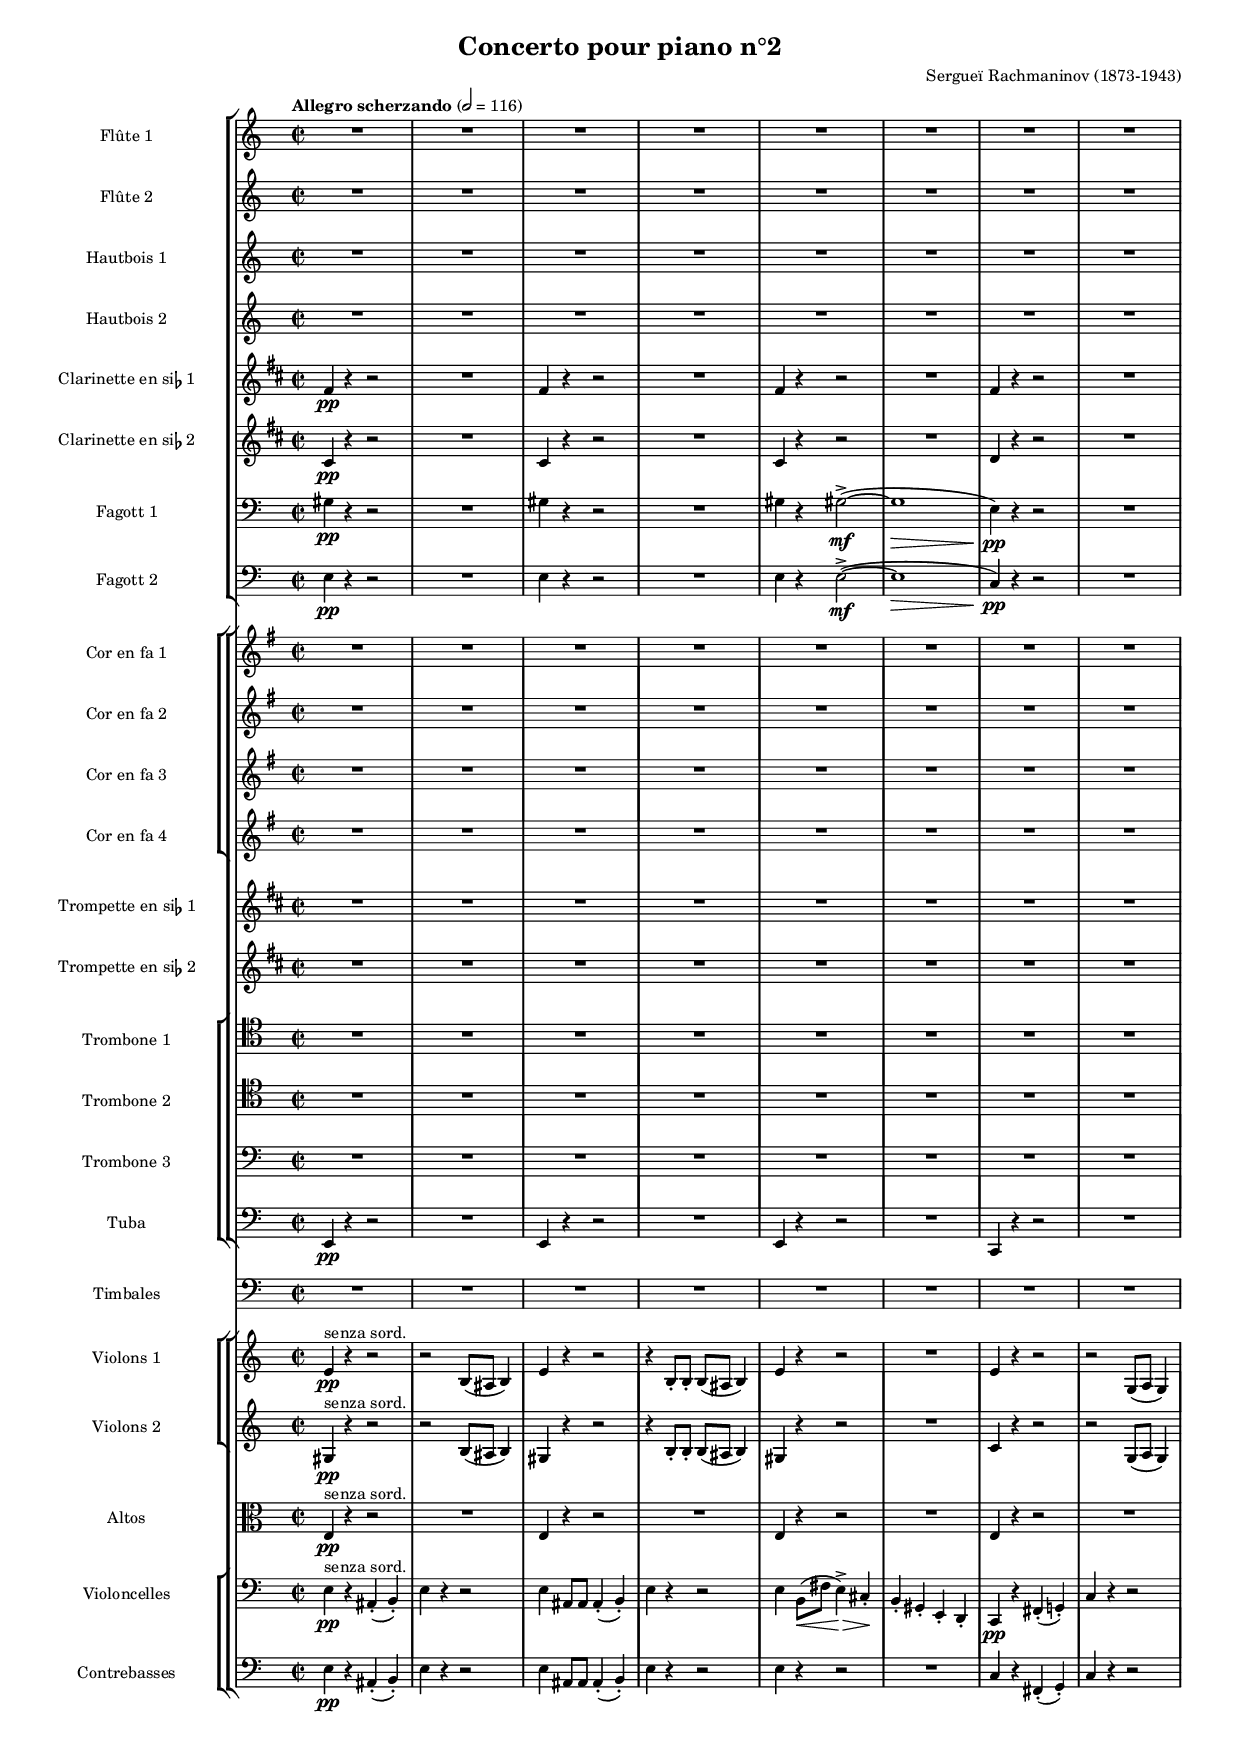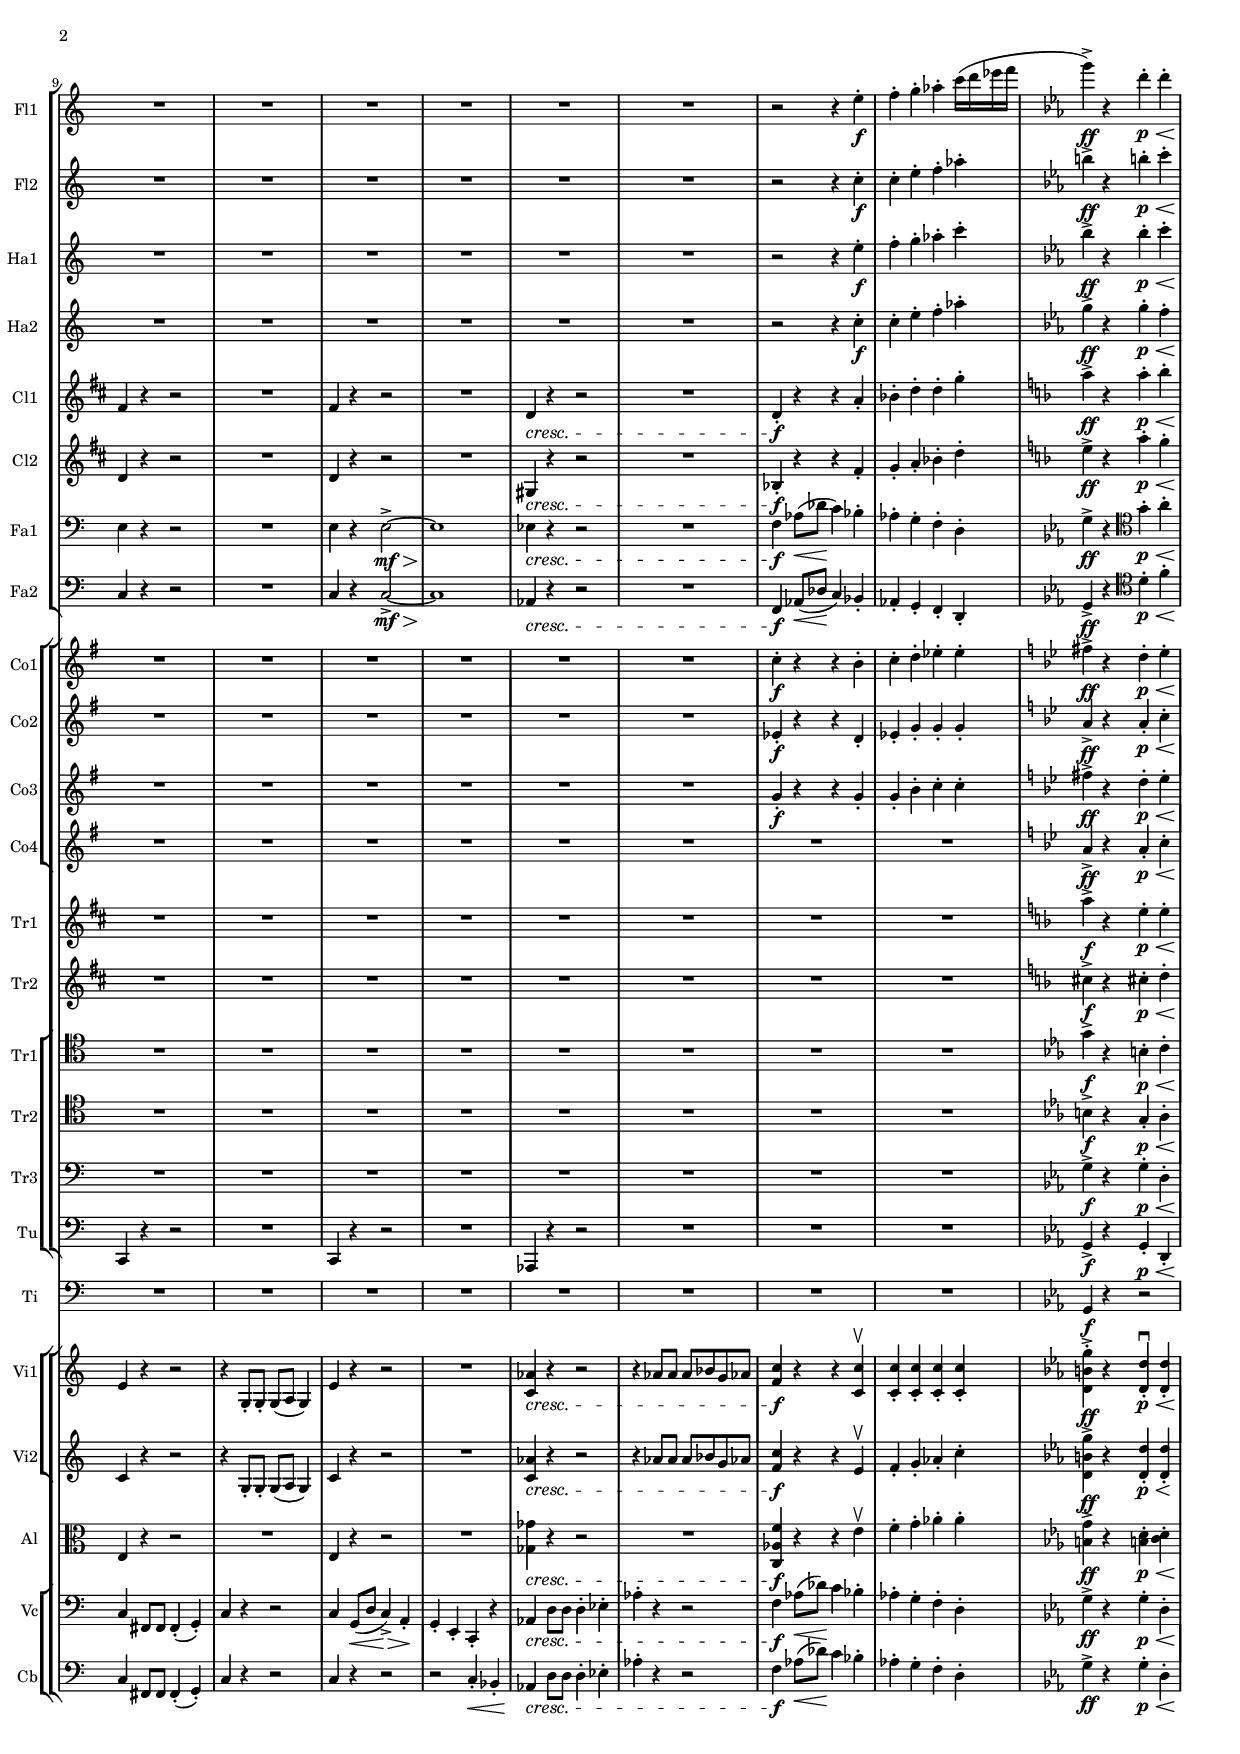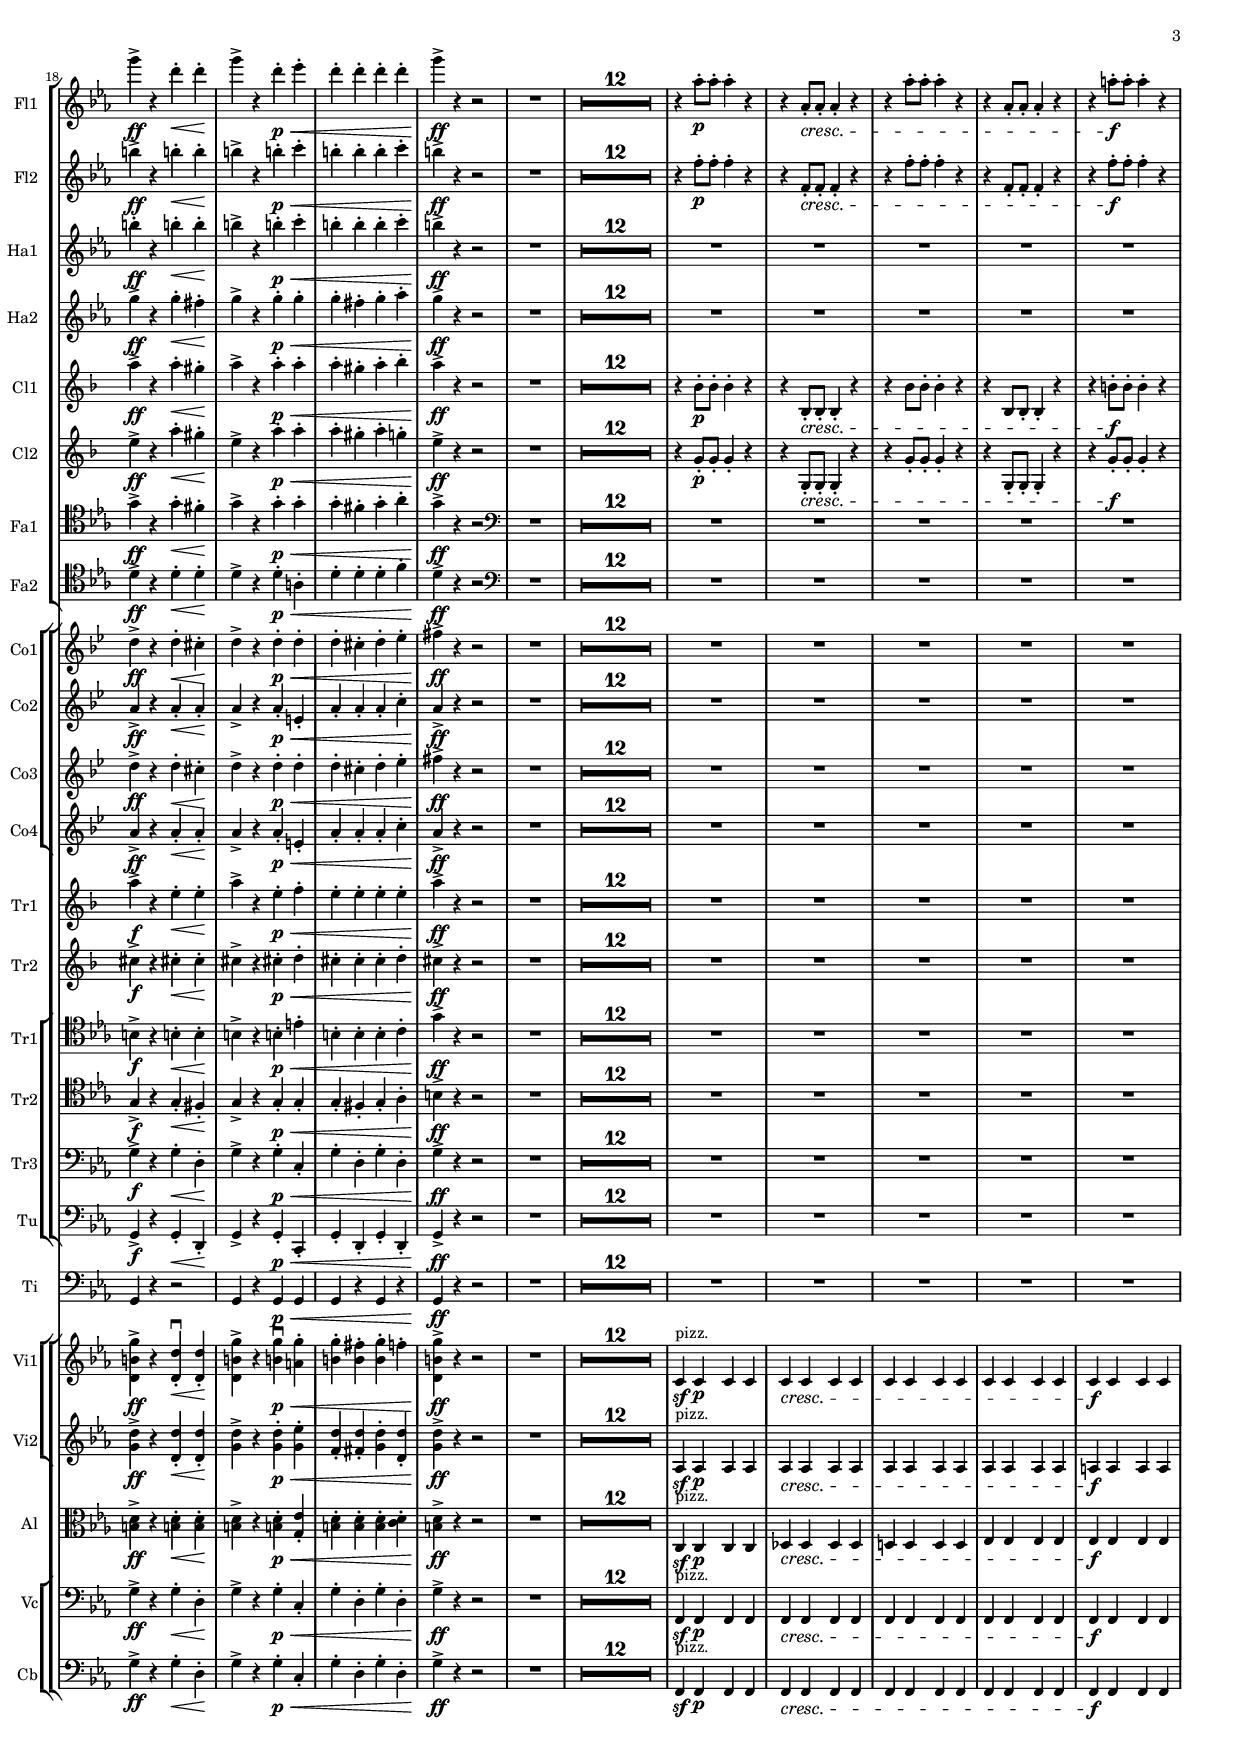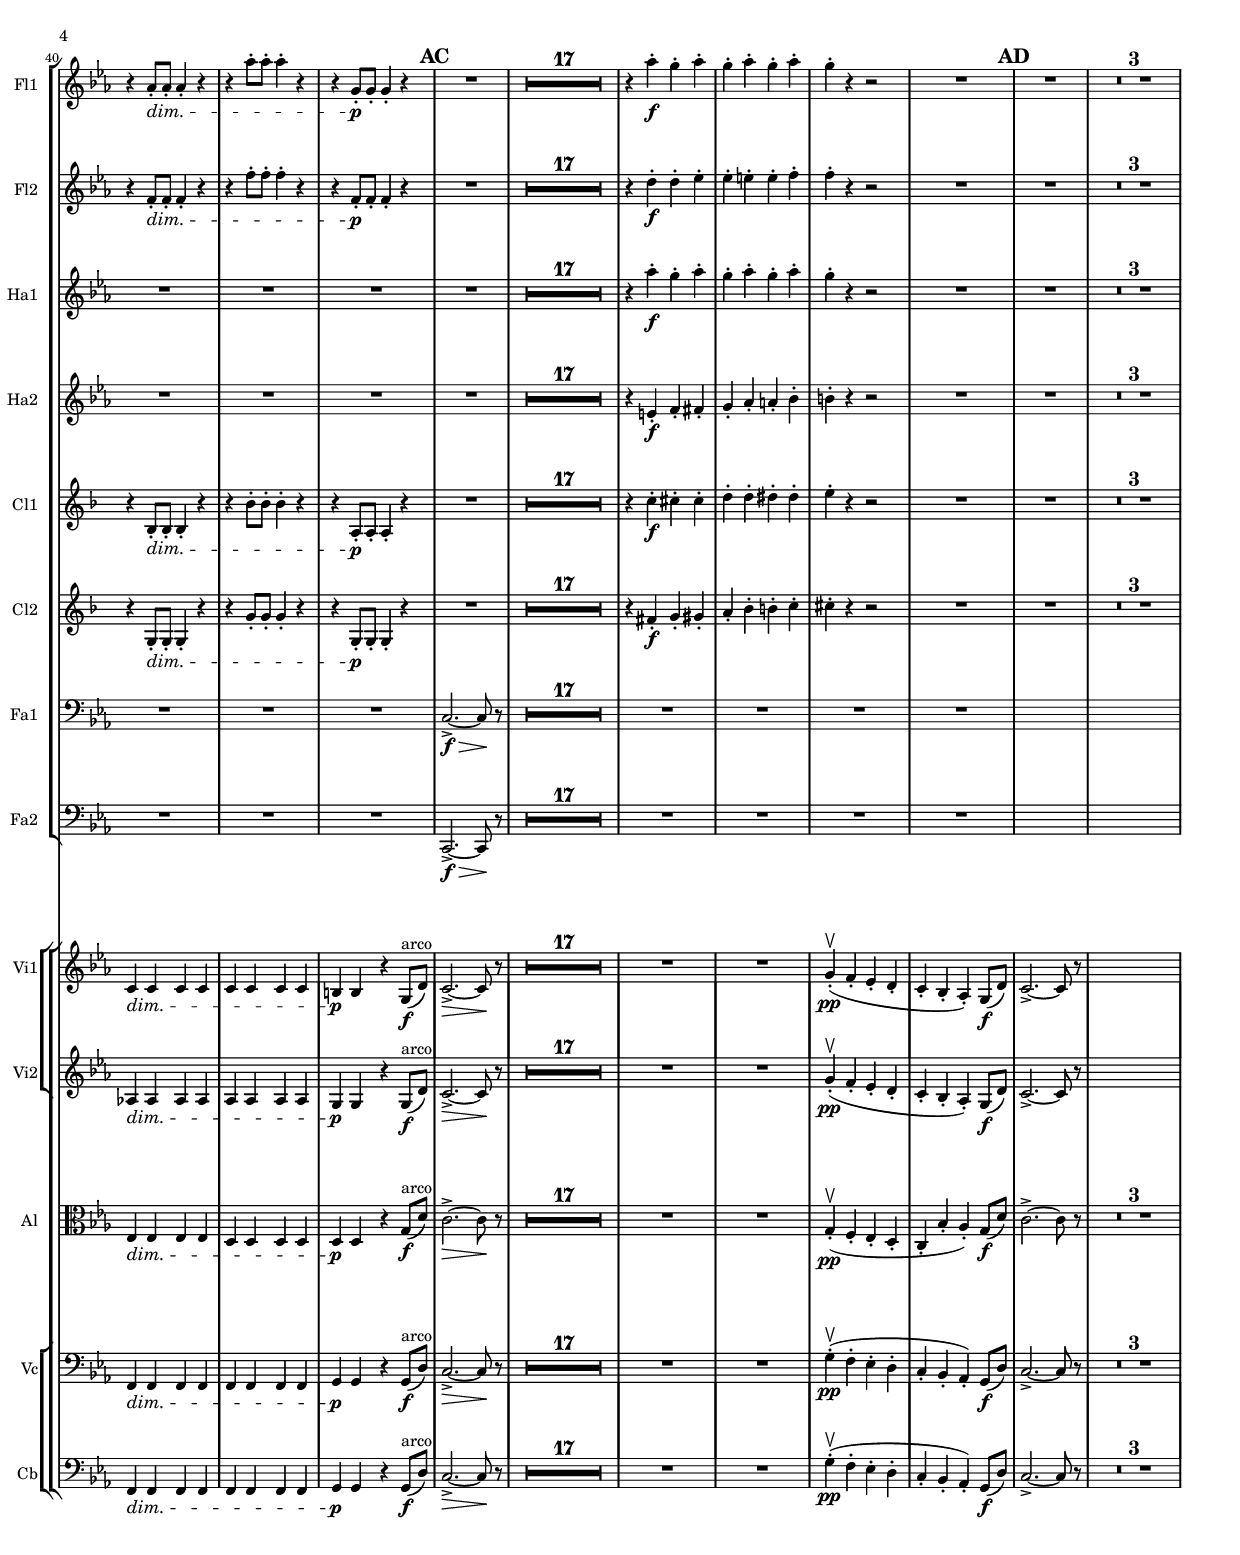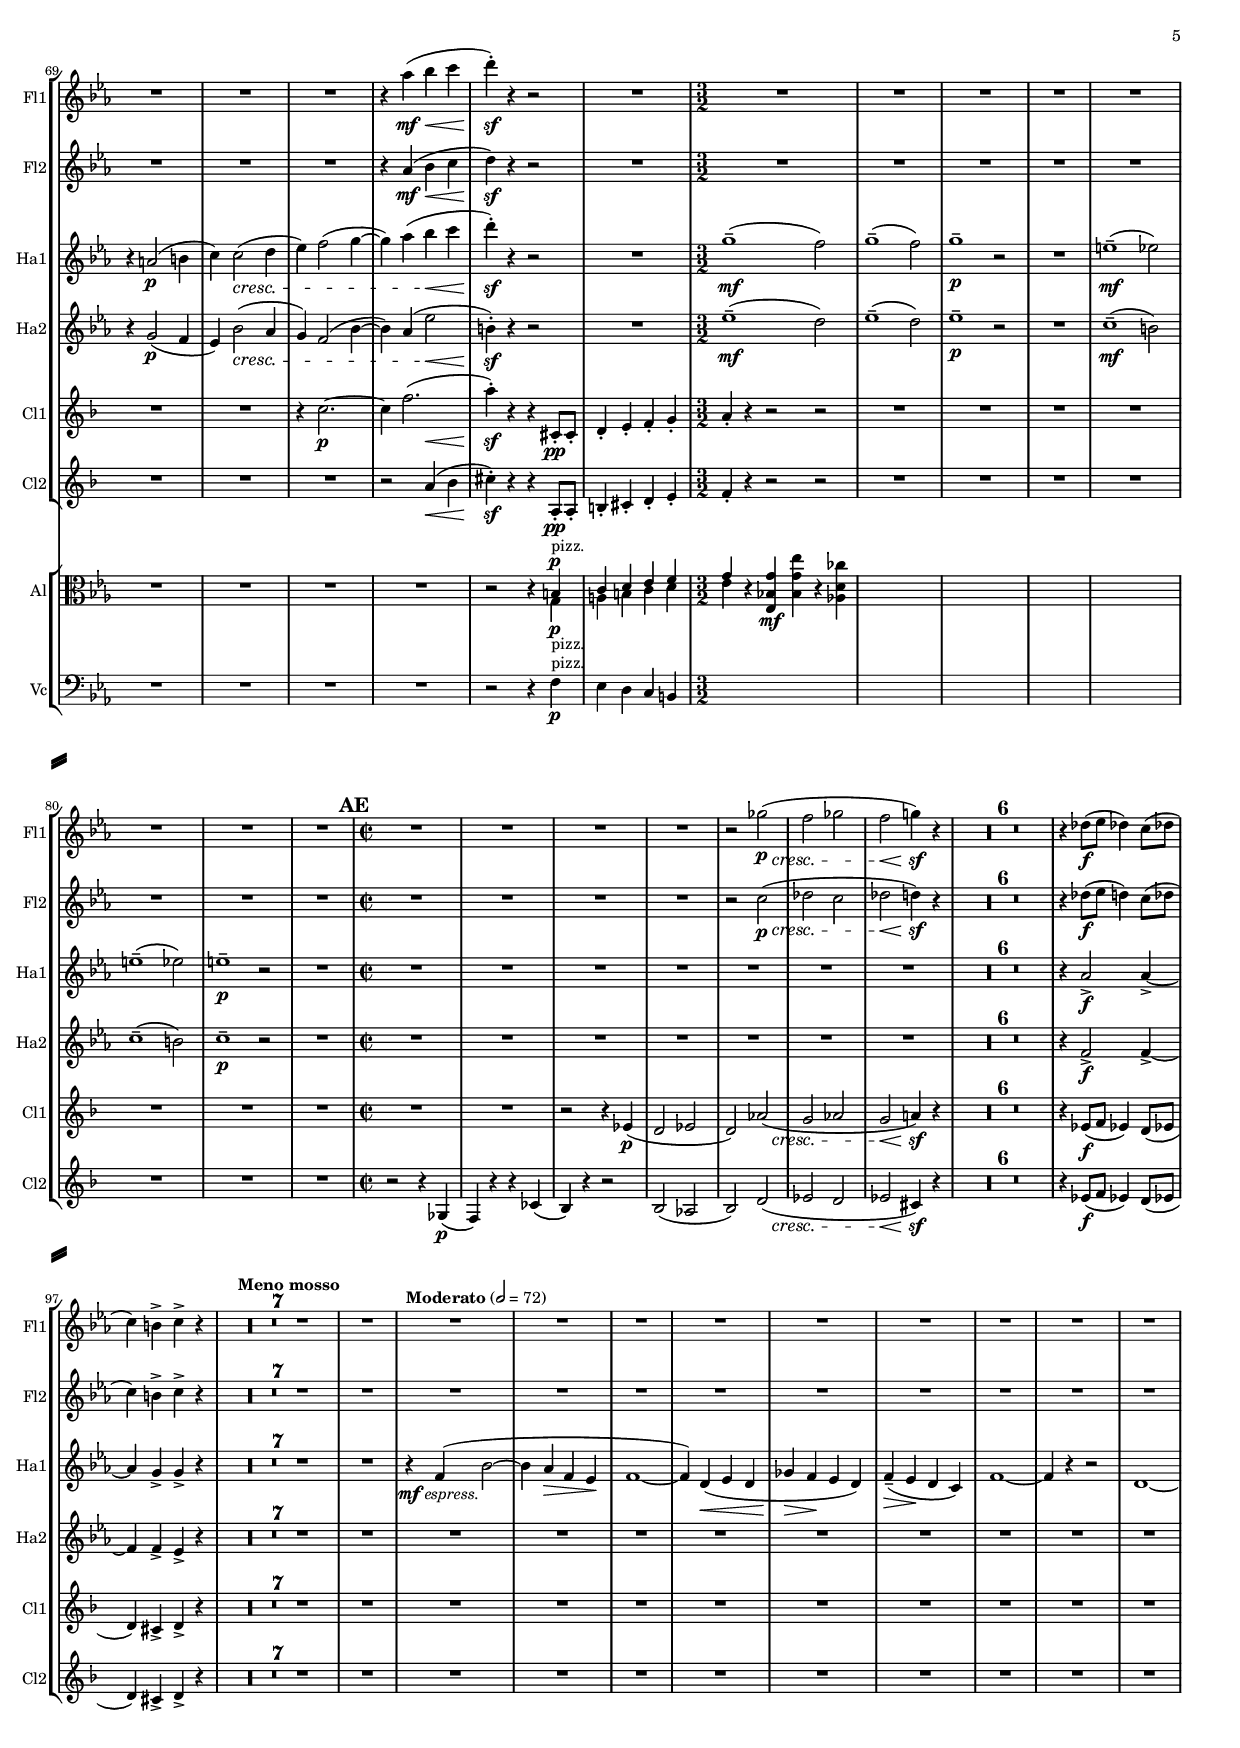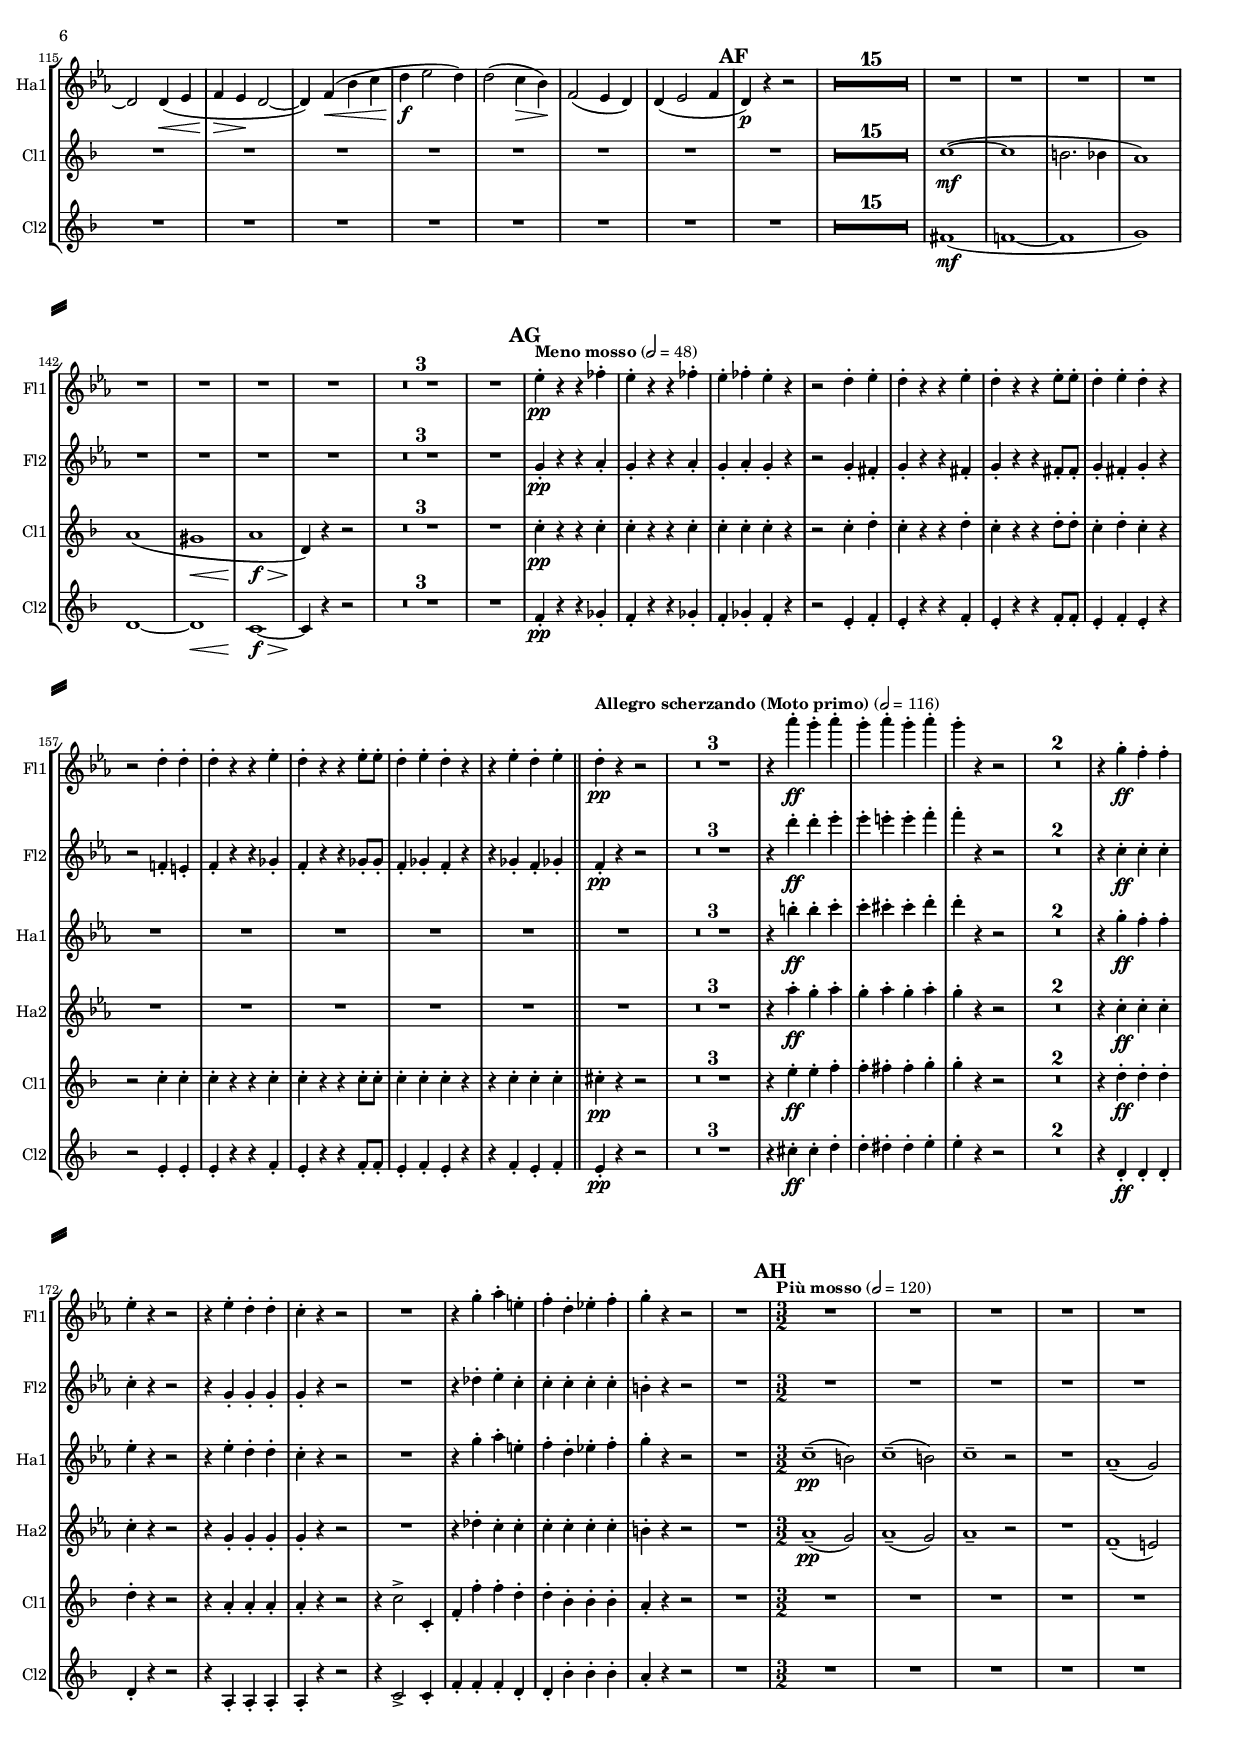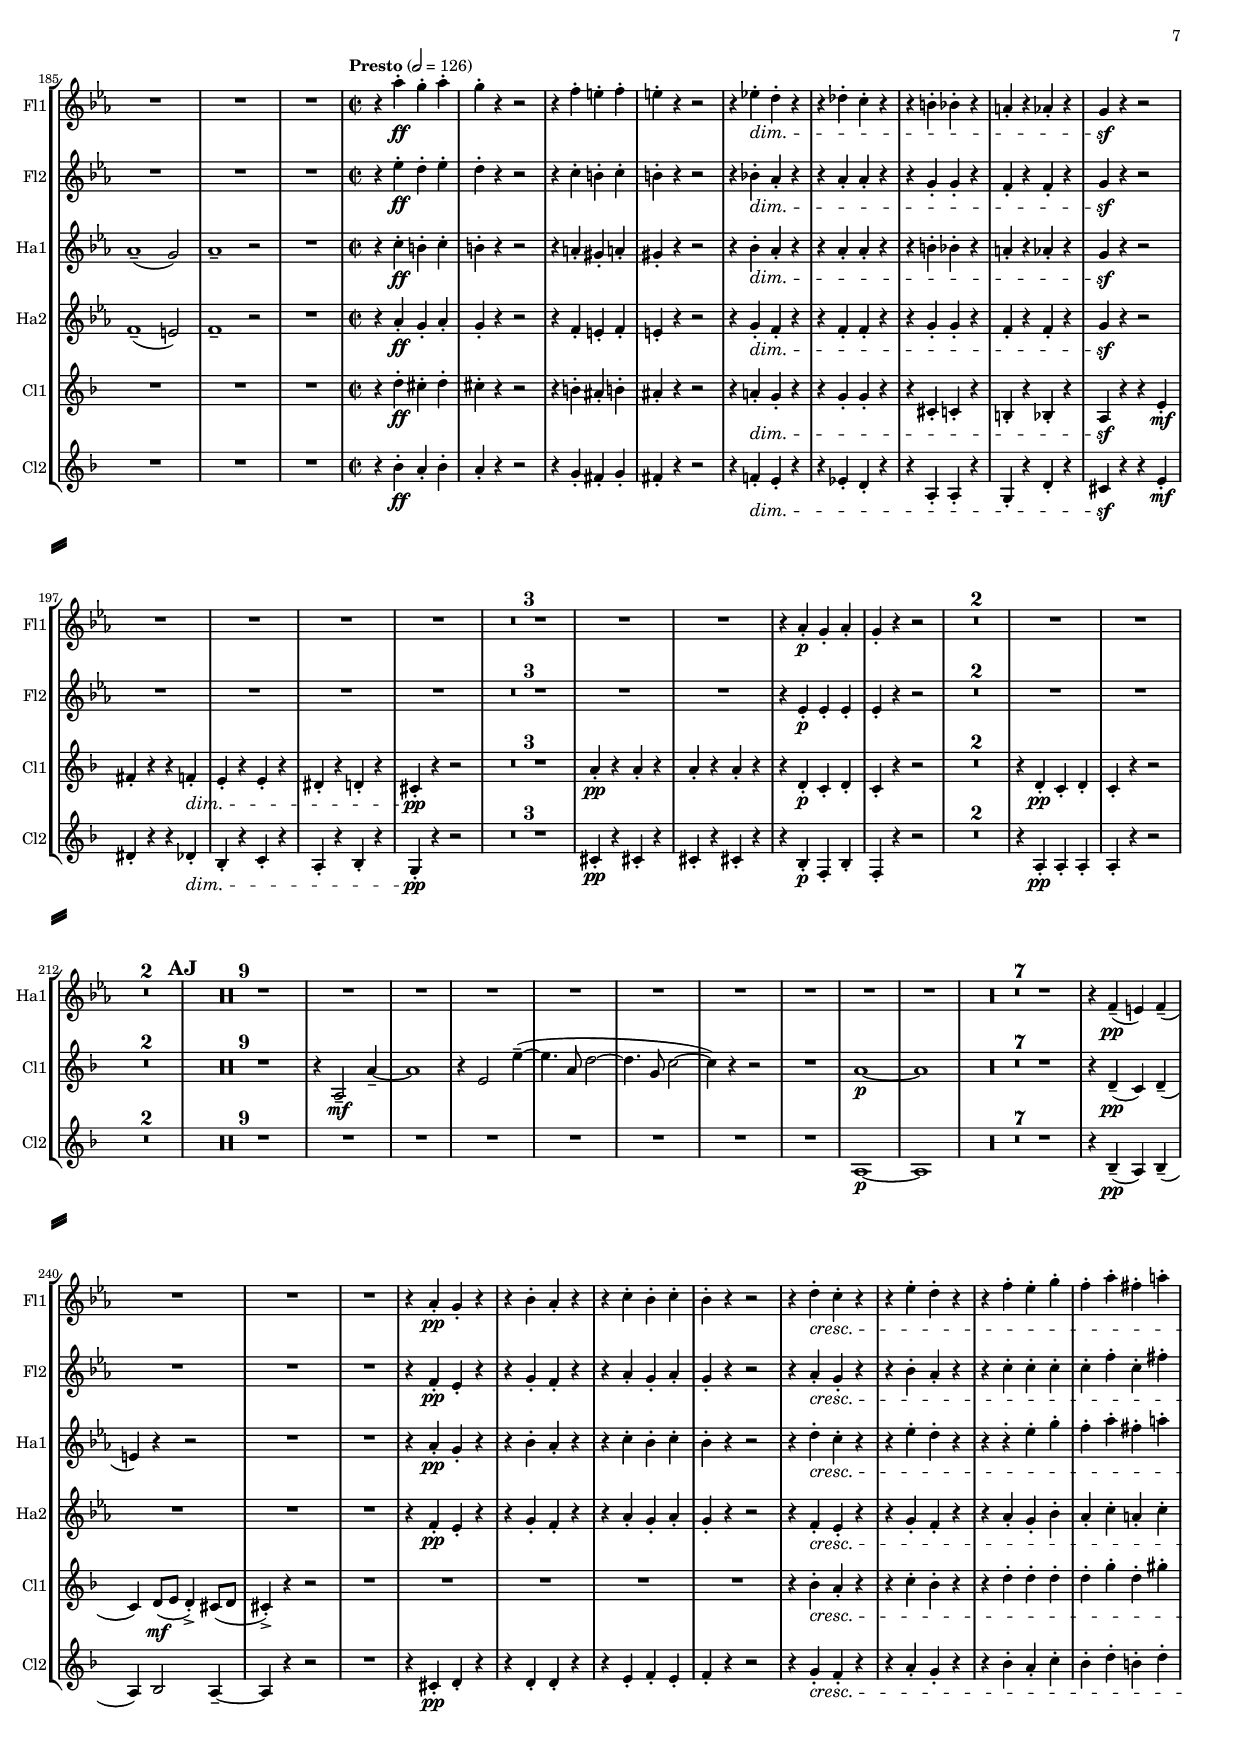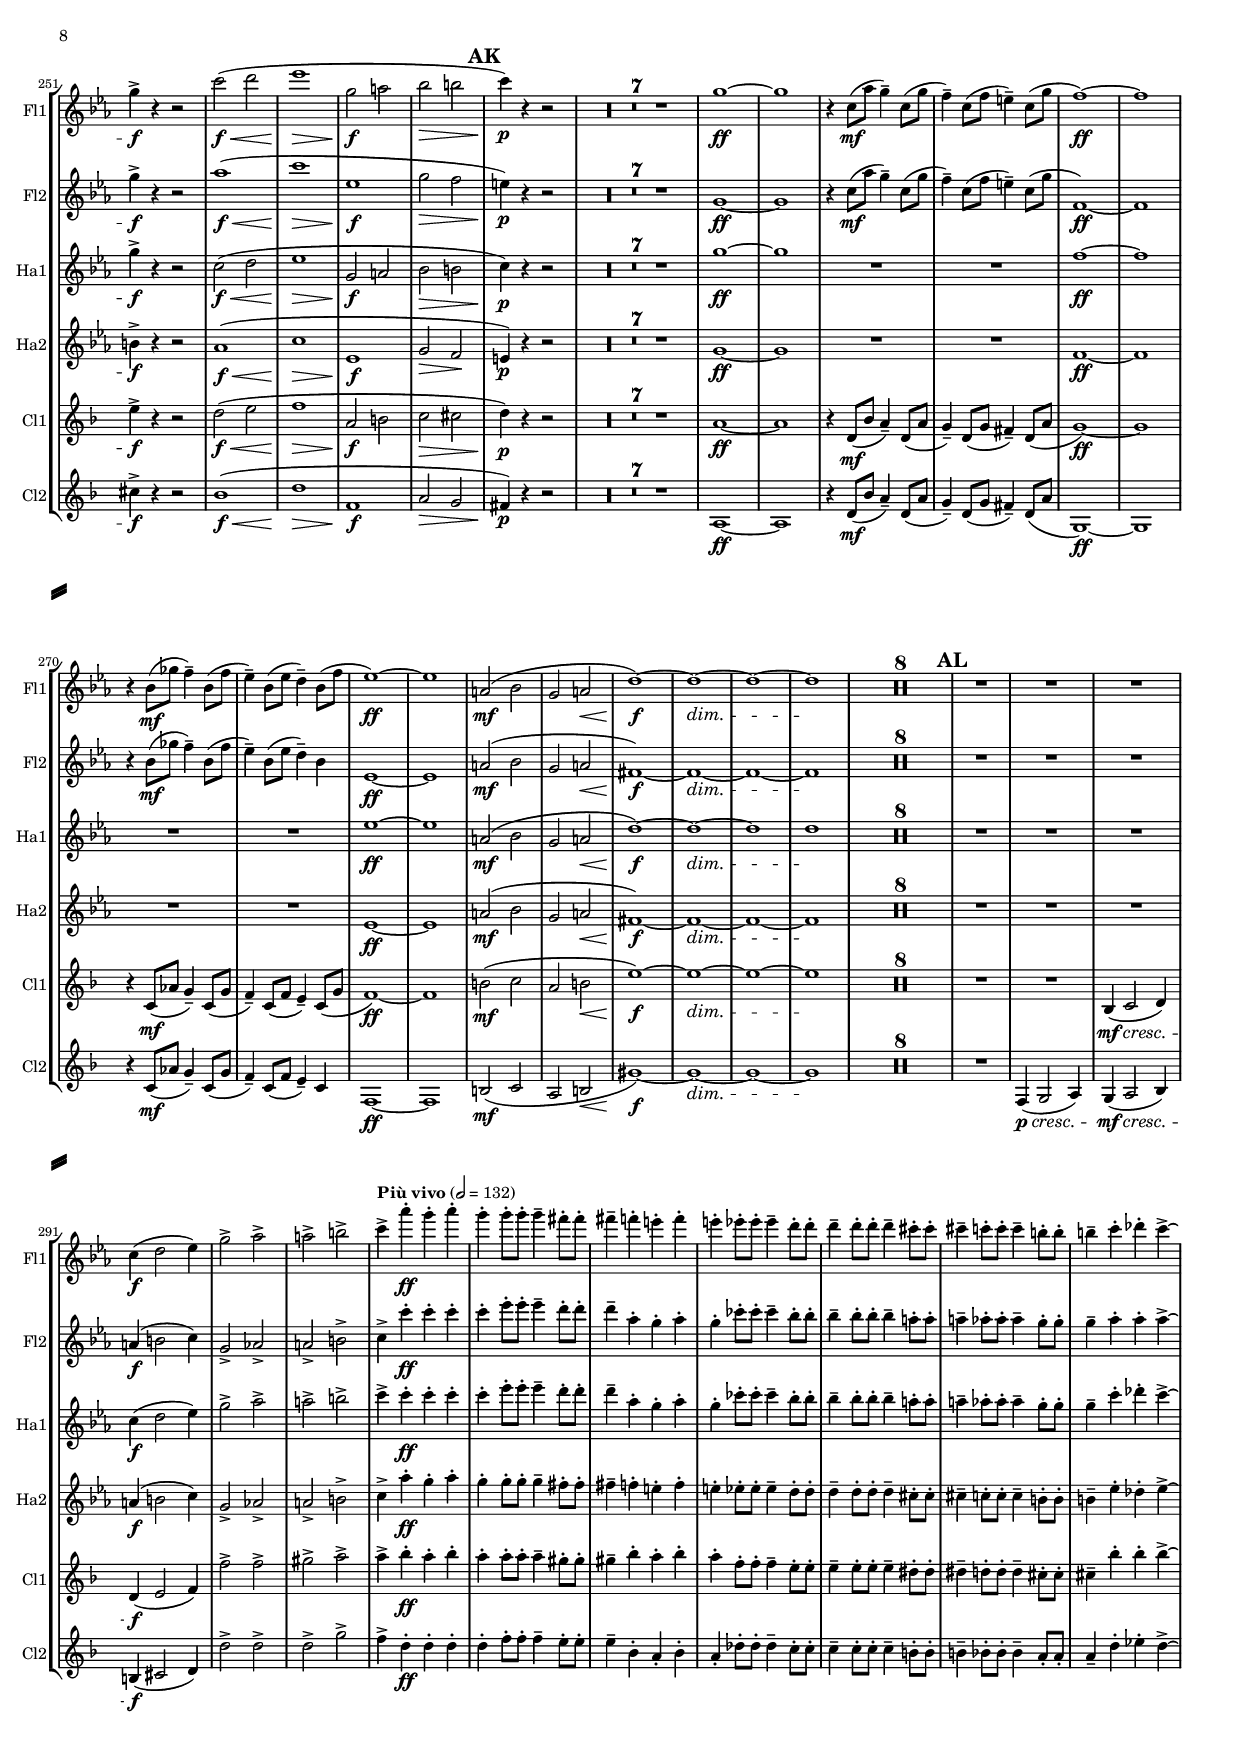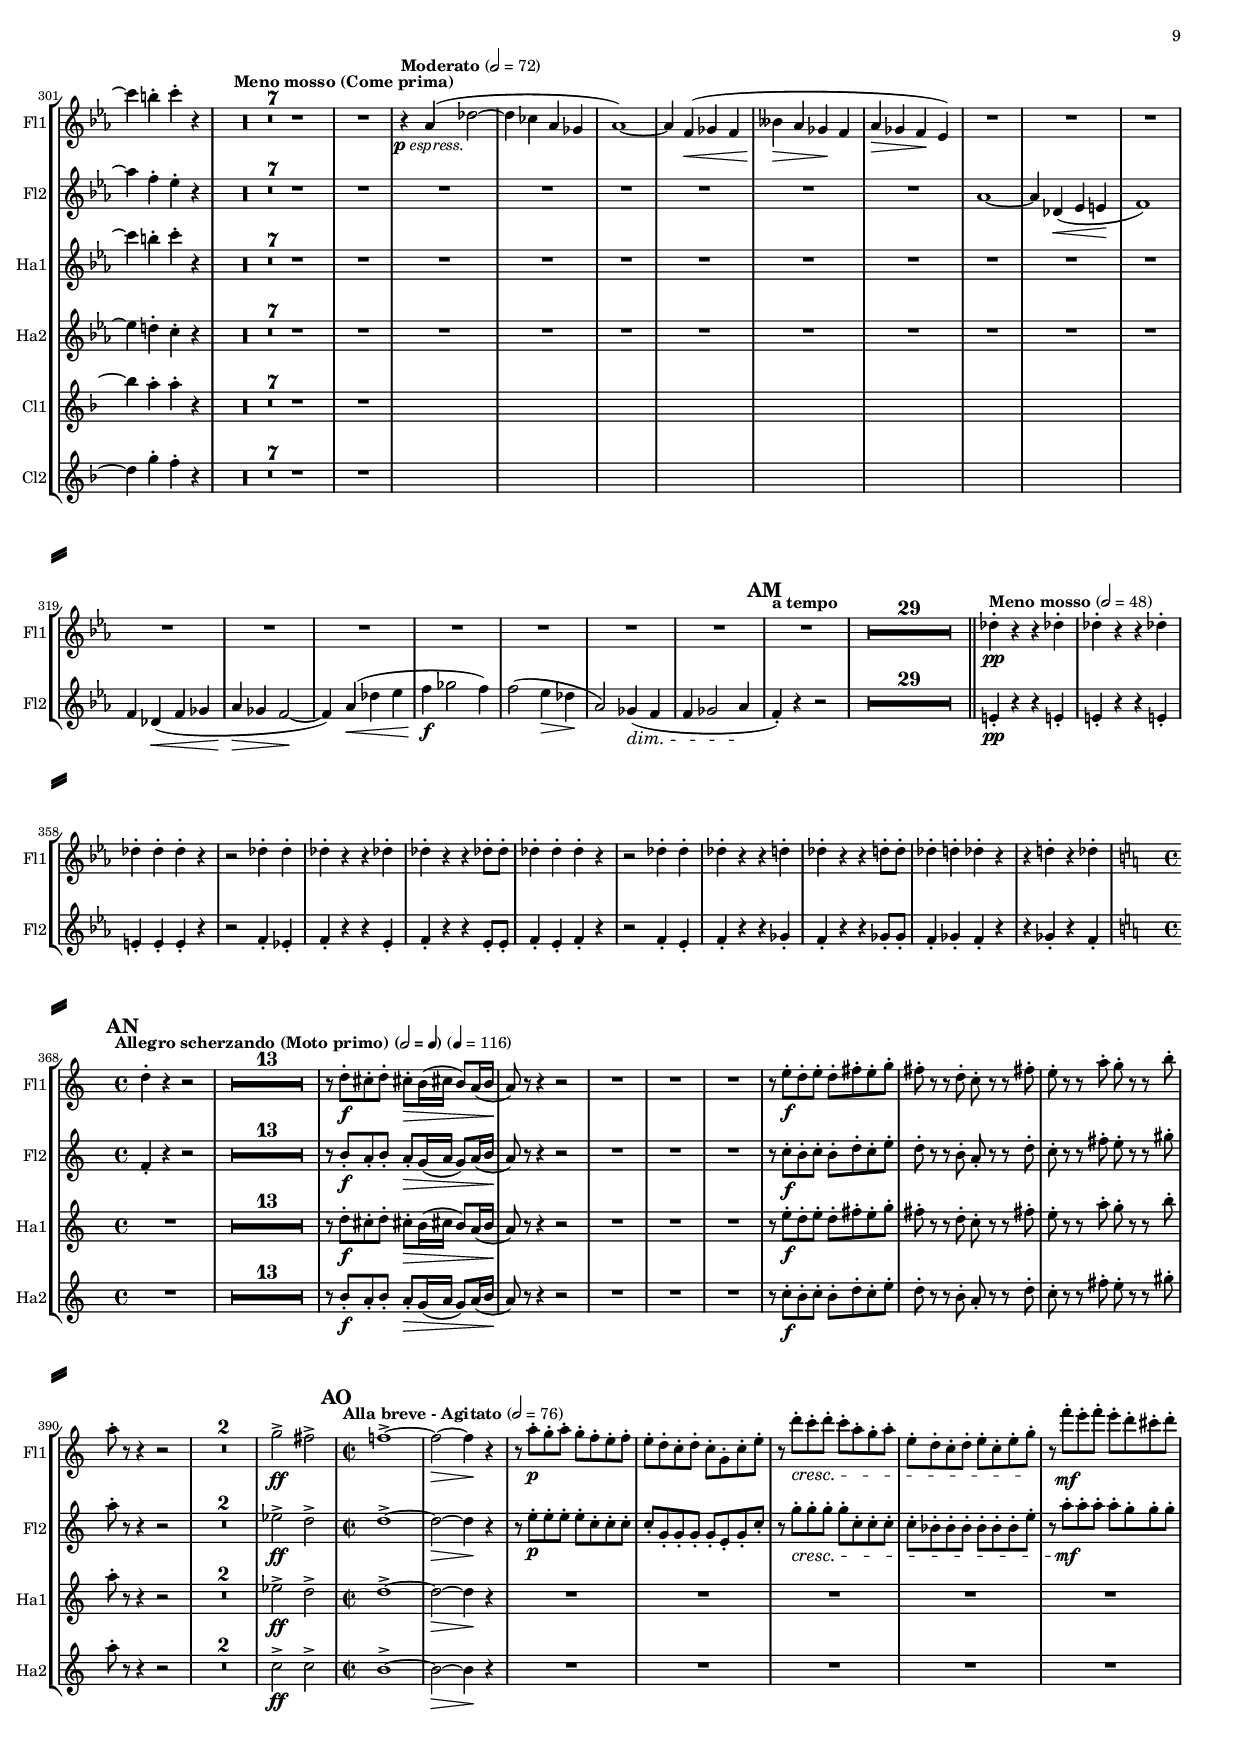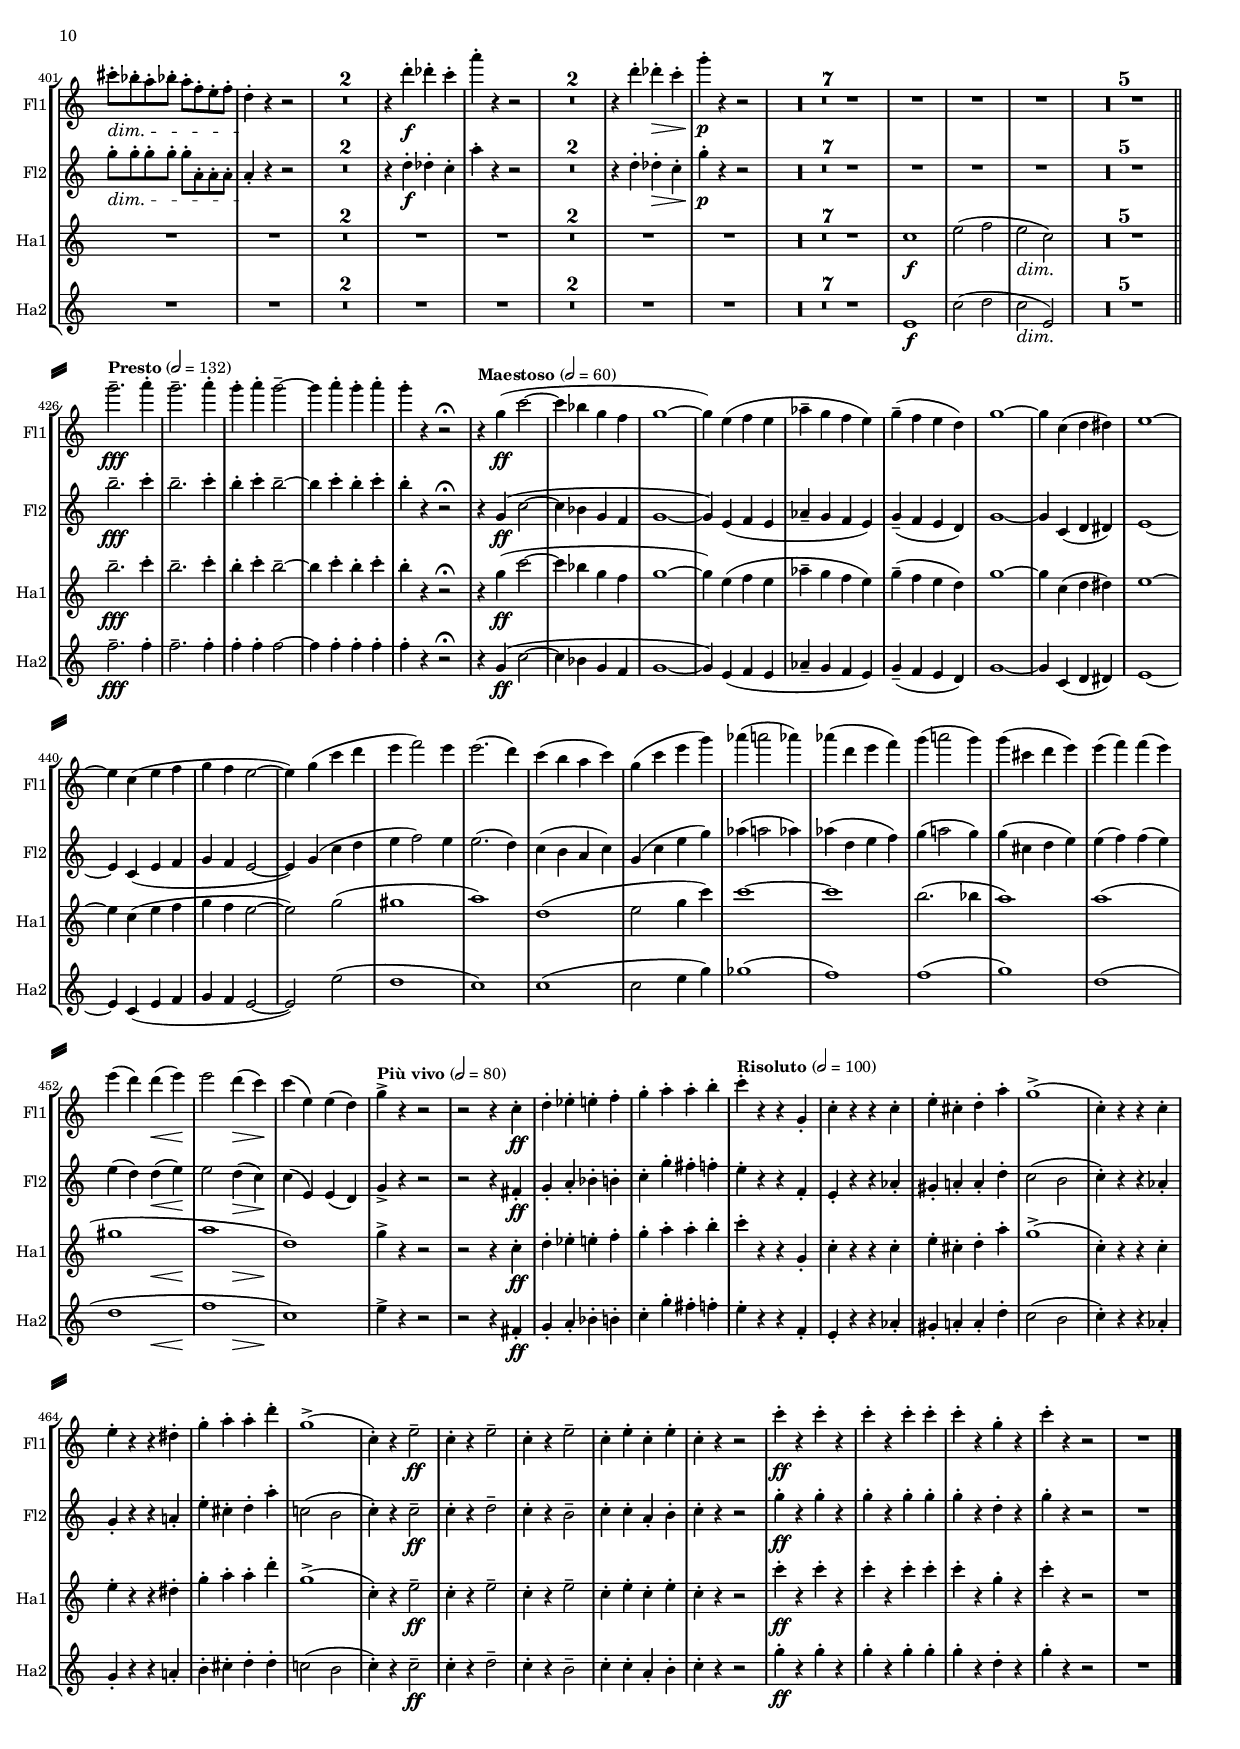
\version "2.23.5"
\language "english"

\version "2.23.5"

Title = \markup { "Concerto pour piano n°2" }
Composer = \markup { "Sergueï Rachmaninov (1873-1943)" }

\version "2.23.5"
\language "english"

pespress = #(make-dynamic-script (markup #:dynamic "p" #:normal-text #:italic "espress."))
mfespress = #(make-dynamic-script (markup #:dynamic "mf" #:normal-text #:italic "espress."))
pizz = \markup { "pizz." }
arco = \markup { "arco" }
senzasord = \markup { "senza sord." }

Settings = {
  \set Score.markFormatter = #format-mark-box-numbers
  \accidentalStyle neo-modern

  \tempo "Allegro scherzando" 2 = 116
  \key c \major
  \time 2/2
  s1*16
  \key c \minor
  s1*4
  s1 % cadenza
  s1 % cadenza
  s1*20
  \mark #28
  s1*22
  \mark #29
  s1*10
  \time 3/2
  s1.*8
  \mark #30
  \time 2/2
  s1*15
  \tempo "Meno mosso"
  s1*7
  s1 % rit
  \tempo "Moderato" 2 = 72
  s1*14
  s1*2 % dim e rit
  \mark #31
  s1*27
  s1 % rit
  \mark #32
  \tempo "Meno mosso" 2 = 48
  s1*10
  s1*2 % ritard
  \bar "||"
  \tempo "Allegro scherzando (Moto primo)" 2 = 116
  s1*18
  \mark #33
  \time 3/2
  \tempo "Più mosso" 2 = 120
  s1.*6
  s1.*2 % acceler.
  \time 2/2
  \tempo "Presto" 2 = 126
  s1*26
  \mark #34
  s1*42
  \mark #35
  s1*32
  \mark #36
  s1*6 % acceler.
  \tempo "Più vivo" 2 = 132
  s1*8
  \tempo "Meno mosso (Come prima)"
  s1*7
  s1 % rit.
  \tempo "Moderato" 2 = 72
  s1*14
  s1*2 % rit.
  \mark #37
  \tempo "a tempo"
  s1*30
  \bar "||"
  \tempo "Meno mosso" 2 = 48
  s1*10
  s1*2 % ritard.
  \mark #38
  \key c \major
  \time 4/4
  \tempo \markup { \concat { "Allegro scherzando (Moto primo) (" \smaller \general-align #Y #DOWN \note {2} #1 " = " \smaller \general-align #Y #DOWN \note {4} #1 ")" } } 4 = 116
  s1*16
  s1 % poco a poco acceler.
  s1*9
  \mark #39
  \time 2/2
  \tempo "Alla breve - Agitato" 2 = 76
  s1*8
  s1 % acceler.
  s1*23
  \bar "||"
  \tempo "Presto" 2 = 132
  s1*4
  s1 % cadenza
  \tempo "Maestoso" 2 = 60
  s1*24
  \tempo "Più vivo" 2 = 80
  s1*4
  \tempo "Risoluto" 2 = 100
  s1*18
  \bar "|."
}


\version "2.23.5"

FluteI = \relative e'' {
  R1*14                                          %   1
  r2 r4 e4-.\f                                   %  15
  f4-. g-. af-. c16( d ef f                      %  16
  g4)->\ff r d-.\p\< d-.                         %  17
  g4->\ff r d-.\< d-.\!                          %  18
  g4-> r d-.\p\< ef-.                            %  19
  d4-. d-. d-. d-.                               %  20
  g4->\ff r r2                                   %  21
  R1                                             %  22
  R1*12                                          %  23
  r4 af,8-.\p af-. af4-. r                       %  35
  r4 af,8-.\cresc af-. af4-. r                   %  36
  r4 af'8-. af-. af4-. r                         %  37
  r4 af,8-. af-. af4-. r                         %  38
  r4 a'8-.\f a-. a4-. r                          %  39
  r4 af,8-.\dim af-. af4-. r                     %  40
  r4 af'8-. af-. af4-. r                         %  41
  r4 g,8-.\p g-. g4-. r                          %  42
  % #28
  R1*18                                          %  43
  r4 af'-.\f g-. af-.                            %  61
  g4-. af-. g-. af-.                             %  62
  g4-. r r2                                      %  63
  R1                                             %  64
  % #29
  R1*7                                           %  65
  r4 af4(\mf bf\< c                              %  72
  d4-.)\sf r r2                                  %  73
  R1                                             %  74
  R1.*8                                          %  75
  % #30
  R1*4                                           %  83
  r2 << gf,2\p( { s4 s\cresc } >>                %  87
  f2 gf                                          %  88
  f2\< g4\sf) r                                  %  89
  R1*6                                           %  90
  r4 df8\f( ef df4) c8( df                       %  96
  c4) b-> c-> r                                  %  97
  R1*8                                           %  98
  R1*16                                          % 106
  % #31
  R1*28                                          % 122
  % #32
  ef4-.\pp r r ff-.                              % 150
  ef4-. r r ff-.                                 % 151
  ef4-. ff-. ef-. r                              % 152
  r2 d4-. ef-.                                   % 153
  d4-. r r ef-.                                  % 154
  d4-. r r ef8-. ef-.                            % 155
  d4-. ef-. d-. r                                % 156
  r2 d4-. d-.                                    % 157
  d4-. r4 r4 ef-.                                % 158
  d4-. r r ef8-. ef-.                            % 159
  d4-. ef-. d-. r                                % 160
  r4 ef-. d-. ef-.                               % 161
  d4-.\pp r r2                                   % 162
  R1*3                                           % 163
  r4 af''-.\ff g-. af-.                          % 166
  g4-. af-. g-. af-.                             % 167
  g4-. r r2                                      % 168
  R1*2                                           % 169
  r4 g,4-.\ff f-. f-.                            % 171
  ef-. r r2                                      % 172
  r4 ef-. d-. d-.                                % 173
  c4-. r r2                                      % 174
  R1                                             % 175
  r4 g'-. af-. e-.                               % 176
  f4-. d-. ef-. f-.                              % 177
  g4-. r r2                                      % 178
  R1                                             % 179
  % #33
  R1.*8                                          % 180
  r4 af-.\ff g-. af-.                            % 188
  g4-. r r2                                      % 189
  r4 f-. e-. f-.                                 % 190
  e4-. r r2                                      % 191
  r4 ef-.\dim d-. r                              % 192
  r4 df-. c-. r                                  % 193
  r4 b-. bf-. r                                  % 194
  a4-. r af-. r                                  % 195
  g4\sf r r2                                     % 196
  R1*9                                           % 197
  r4 af4-.\p g-. af-.                            % 206
  g4-. r r2                                      % 207
  R1*6                                           % 208
  % # 34
  R1*29                                          % 214
  r4 af-.\pp g-. r                               % 243
  r4 bf-. af-. r                                 % 244
  r4 c-. bf-. c-.                                % 245
  bf4-. r r2                                     % 246
  r4 d-.\cresc c-. r                             % 247
  r4 ef-. d-. r                                  % 248
  r4 f-. ef-. g-.                                % 249
  f-. af-. fs-. a-.                              % 250
  g4->\f r r2                                    % 251
  c2\f(\< d                                      % 252
  ef1\>                                          % 253
  g,2\f a                                        % 254
  bf2\> b                                        % 255
  % #35
  c4\p) r r2                                     % 256
  R1*7                                           % 263
  g1\ff ~                                        % 264
  g1                                             % 265
  r4 c,8\mf( af' g4--) c,8( g'                   % 266
  f4--) c8( f e4--) c8( g'                       % 267
  f1)\ff ~                                       % 268
  f1                                             % 269
  r4 bf,8\mf( gf' f4--) bf,8( f'                 % 270
  ef4--) bf8( ef d4--) bf8( f'                   % 271
  ef1)\ff ~                                      % 272
  ef1                                            % 273
  a,2\mf( bf                                     % 274
  g2 a\<                                         % 275
  d1\f) ~                                        % 276
  d1\dim ~                                       % 277
  d1 ~                                           % 278
  d1\!                                           % 279
  R1*8                                           % 280
  % #36
  R1*3                                           % 288
  c4\f( d2 ef4)                                  % 291
  g2-> af->                                      % 292
  a2-> b->                                       % 293
  c4-> af'\ff-. g-. af-.                         % 294
  g4-. g8-. g-. g4-- fs8-. fs-.                  % 295
  fs4-- f-. e-. f-.                              % 296
  e4-. ef8-. ef-. ef4-- d8-. d-.                 % 297
  d4-- d8-. d-. d4-- cs8-. cs-.                  % 298
  cs4-- c8-. c-. c4-- b8-. b-.                   % 299
  b4-- c-. df-. c-> ~                            % 300
  c4 b-. c-. r                                   % 301
  R1*8                                           % 302
  r4 af,(\pespress df2 ~                         % 310
  df4 cf af gf                                   % 311
  af1) ~                                         % 312
  af4 f(\< gf f                                  % 313
  bff4\> af gf\! f                               % 314
  af4\> gf f\! ef)                               % 315
  R1*10                                          % 316
  % #37
  R1*30                                          % 326
  df'4\pp-. r r df-.                             % 356
  df4-. r r df-.                                 % 357
  df4-. df-. df-. r                              % 358
  r2 df4-. df-.                                  % 359
  df4-. r r df4-.                                % 360
  df4-. r r df8-. df-.                           % 361
  df4-. df-. df-. r                              % 362
  r2 df4-. df-.                                  % 363
  df4-. r r d-.                                  % 364
  df4-. r r d8-. d-.                             % 365
  df4-. d-. df-. r                               % 366
  r4 d-. r df-.                                  % 367
  % #38
  d4-. r r2                                      % 368
  R1*13                                          % 369
  r8 d\f-. cs-. d-. cs-.\> b16( cs b8) a16( b\!  % 382
  a8) r r4 r2                                    % 383
  R1*3                                           % 384
  r8 e'\f-. d-. e-. d-. fs-. e-. g-.             % 387
  fs8-. r r d-. c-. r r fs-.                     % 388
  e8-. r r a-. g-. r r b-.                       % 389
  a8-. r r4 r2                                   % 390
  R1*2                                           % 391
  g2->\ff fs->                                   % 393
  % #39
  f1-> ~                                         % 394
  f2\> ~ f4\! r                                  % 395
  r8 a\p-. g-. a-. g-. f-. e-. f-.               % 396
  e8-. d-. c-. d-. c-. g-. c-. e-.               % 397
  r8 d'\cresc-. c-. d-. c-. a-. g-. a-.          % 398
  e8-. d-. c-. d-. e-. c-. e-. g-.\!             % 399
  r8 f'\mf-. e-. f-. e-. d-. cs-. d-.            % 400
  cs8-.\dim bf-. a-. bf-. a-. f-. e-. f-.        % 401
  d4-.\! r r2                                    % 402
  R1*2                                           % 403
  r4 d'\f-. df-. c-.                             % 405
  a'4-. r r2                                     % 406
  R1*2                                           % 407
  r4 d,-. df-.\> c-.                             % 409
  g'4\p-. r r2                                   % 410
  R1*15                                          % 411
  g2.\fff-- a4-.                                 % 426
  g2.-- a4-.                                     % 427
  g4-. a-. g2-- ~                                % 428
  g4 a-. g-. a-.                                 % 429
  g4-. r r2\fermata                              % 430
  r4 g,\ff( c2 ~                                 % 431
  c4 bf g f                                      % 432
  g1 ~                                           % 433
  g4) e( f e                                     % 434
  af-- g f e)                                    % 435
  g--( f e d)                                    % 436
  g1 ~                                           % 437
  g4 c,( d ds)                                   % 438
  e1 ~                                           % 439
  e4 c( e f                                      % 440
  g4 f e2 ~                                      % 441
  e4) g( c d                                     % 442
  e4 f2) e4                                      % 443
  e2.( d4)                                       % 444
  c4( b a c)                                     % 445
  g4( c e g)                                     % 446
  af4( a2 af4)                                   % 447
  af4( d, e f)                                   % 448
  g4( a2 g4)                                     % 449
  g4( cs, d e)                                   % 450
  e4( f) f( e)                                   % 451
  e( d) d(\< e)\!                                % 452
  e2 d4(\> c)\!                                  % 453
  c4( e,) e( d)                                  % 454
  g4-> r r2                                      % 455
  r2 r4 c,\ff-.                                  % 456
  d4-. ef-. e-. f-.                              % 457
  g4-. a-. a-. b-.                               % 458
  c4-. r r g,-.                                  % 459
  c4-. r r c-.                                   % 460
  e4-. cs-. d-. a'-.                             % 461
  g1->(                                          % 462
  c,4-.) r r c-.                                 % 463
  e4-. r r ds-.                                  % 464
  g4-. a-. a-. d-.                               % 465
  g,1->(                                         % 466
  c,4-.) r e2--\ff                               % 467
  c4-. r e2--                                    % 468
  c4-. r e2--                                    % 469
  c4-. e-. c-. e-.                               % 470
  c4-. r r2                                      % 471
  c'4-.\ff r c-. r                               % 472
  c4-. r c-. c-.                                 % 473
  c4-. r g-. r                                   % 474
  c4-. r r2                                      % 475
  R1                                             % 476
}

\version "2.23.5"

FluteII = \relative c'' {
  R1*14                                          %   1
  r2 r4 c4-.\f                                   %  15
  c4-. e-. f-. af-.                              %  16
  b4->\ff r b-.\p\< c-.                          %  17
  b4->\ff r b-.\< b-.\!                          %  18
  b4-> r b-.\p\< c-.                             %  19
  b4-. b-. b-. c-.                               %  20
  b4->\ff r r2                                   %  21
  R1                                             %  22
  R1*12                                          %  23
  r4 f8-.\p f-. f4-. r                           %  35
  r4 f,8-.\cresc f-. f4-. r                      %  36
  r4 f'8-. f-. f4-. r                            %  37
  r4 f,8-. f-. f4-. r                            %  38
  r4 f'8-.\f f-. f4-. r                          %  39
  r4 f,8-.\dim f-. f4-. r                        %  40
  r4 f'8-. f-. f4-. r4                           %  41
  r4 f,8-.\p f-. f4-. r                          %  42
  % #28
  R1*18                                          %  43
  r4 d'-.\f d-. ef-.                             %  61
  ef4-. e-. e-. f-.                              %  62
  f4-. r r2                                      %  63
  R1                                             %  64
  % #29
  R1*7                                           %  65
  r4 af,\mf( bf\< c                              %  72
  d4)\sf r r2                                    %  73
  R1                                             %  74
  R1.*8                                          %  75
  % #30
  R1*4                                           %  83
  r2 << c2\p( { s4 s\cresc } >>                  %  87
  df2 c                                          %  88
  df2\< d4)\sf r                                 %  89
  R1*6                                           %  90
  r4 df8(\f ef d4) c8( df                        %  96
  c4) b-> c-> r                                  %  97
  R1*8                                           %  98
  R1*16                                          % 106
  % #31
  R1*28                                          % 122
  % #32                                          % 150
  g4\pp-. r r af-.                               % 151
  g4-. r r af-.                                  % 152
  g4-. af-. g-. r                                % 153
  r2 g4-. fs-.                                   % 154
  g4-. r r fs-.                                  % 155
  g4-. r r fs8-. fs-.                            % 156
  g4-. fs-. g-. r                                % 157
  r2 f4-. e-.                                    % 158
  f4-. r r gf-.                                  % 159
  f4-. r r gf8-. gf-.                            % 160
  f4-. gf-. f-. r                                % 161
  r4 gf-. f-. gf-.                               % 162
  f4\pp-. r r2                                   % 163
  R1*3                                           % 166
  r4 d''\ff-. d-. ef-.                           % 167
  ef4-. e-. e-. f-.                              % 168
  f4-. r r2                                      % 169
  R1*2                                           % 171
  r4 c,-.\ff c-. c-.                             % 172
  c4-. r r2                                      % 173
  r4 g-. g-. g-.                                 % 174
  g4-. r r2                                      % 175
  R1                                             % 176
  r4 df'-. ef-. c-.                              % 177
  c4-. c-. c-. c-.                               % 178
  b4-. r r2                                      % 179
  R1
  % #33
  R1.*8                                          % 180
  r4 ef-.\ff d-. ef-.                            % 188
  d4-. r r2                                      % 189
  r4 c-. b-. c-.                                 % 190
  b4-. r r2                                      % 191
  r4 bf-.\dim af-. r                             % 192
  r4 af-. af-. r                                 % 193
  r4 g-. g-. r                                   % 194
  f4-. r f-. r                                   % 195
  g4\sf r r2                                     % 196
  R1*9                                           % 197
  r4 ef-.\p ef-. ef-.                            % 206
  ef4-. r r2                                     % 207
  R1*6                                           % 208
  % # 34
  R1*29                                          % 214
  r4 f-.\pp ef-. r                               % 243
  r4 g-. f-. r                                   % 244
  r4 af-. g-. af-.                               % 245
  g4-. r r2                                      % 246
  r4 af-.\cresc g-. r                            % 247
  r4 bf-. af-. r                                 % 248
  r4 c-. c-. c-.                                 % 249
  c4-. f-. c-. fs-.                              % 250
  g4->\f r r2                                    % 251
  af1\f\<(                                       % 252
  c1\>                                           % 253
  ef,1\f                                         % 254
  g2\> f                                         % 255
  % #35
  e4\p) r r2                                     % 256
  R1*7                                           % 263
  g,1\ff ~                                       % 264
  g1                                             % 265
  r4 c8\mf( af' g4--) c,8( g'                    % 266
  f4--) c8( f e4--) c8( g'                       % 267
  f,1)\ff ~                                      % 268
  f1                                             % 269
  r4 bf8\mf( gf' f4--) bf,8( f'                  % 270
  ef4--) bf8( ef d4--) bf                        % 271
  ef,1\ff ~                                      % 272
  ef1                                            % 273
  a2\mf( bf                                      % 274
  g2 a\<                                         % 275
  fs1)\f ~                                       % 276
  fs1\dim ~                                      % 277
  fs1 ~                                          % 278
  fs1\!                                          % 279
  R1*8                                           % 280
  % #36
  R1*3                                           % 288
  a4\f( b2 c4)                                   % 291
  g2-> af->                                      % 292
  a2-> b->                                       % 293
  c4-> c'-.\ff c-. c-.                           % 294
  c4-. ef8-. ef-. ef4-- d8-. d-.                 % 295
  d4-- af-. g-. af-.                             % 296
  g4-. cf8-. cf-. cf4-- bf8-. bf-.               % 297
  bf4-- bf8-. bf-. bf4-- a8-. a-.                % 298
  a4-- af8-. af-. af4-- g8-. g-.                 % 299
  g4-- af-. af-. af-> ~                          % 300
  af4 f-. ef-. r                                 % 301
  R1*8                                           % 302
  R1*6                                           % 310
  af,1 ~                                         % 316
  af4 df,(\< ef e\!                              % 317
  f1)                                            % 318
  f4 df(\< f gf                                  % 319
  af4\> gf f2\! ~                                % 320
  f4) af(\< df ef                                % 321
  f4\f gf2 f4)                                   % 322
  f2( ef4\> df\!                                 % 323
  af2) gf4(\dim f                                % 324
  f4 gf2 af4\!                                   % 325
  % #37
  f4-.) r4 r2                                    % 326
  R1*29                                          % 327
  e4\pp-. r r e-.                                % 356
  e4-. r r e-.                                   % 357
  e4-. e-. e-. r                                 % 358
  r2 f4-. ef-.                                   % 359
  f4-. r r ef-.                                  % 360
  f4-. r r ef8-. ef-.                            % 361
  f4-. ef-. f-. r                                % 362
  r2 f4-. ef-.                                   % 363
  f4-. r r gf-.                                  % 364
  f4-. r r gf8-. gf-.                            % 365
  f4-. gf-. f-. r                                % 366
  r4 gf-. r f-.                                  % 367
  % #38
  f4-. r r2                                      % 368
  R1*13                                          % 369
  r8 b\f-. a-. b-. a-.\> g16( a g8) a16( b\!     % 382
  a8) r r4 r2                                    % 383
  R1*3                                           % 384
  r8 c-.\f b-. c-. b-. d-. c-. e-.               % 387
  d8-. r r b-. a-. r r d-.                       % 388
  c8-. r r fs-. e-. r r gs-.                     % 389
  a8-. r r4 r2                                   % 390
  R1*2                                           % 391
  ef2->\ff d->                                   % 393
  % #39
  d1-> ~                                         % 394
  d2\> ~ d4\! r                                  % 395
  r8 e-.\p e-. e-. e-. c-. c-. c-.               % 396
  c8-. g-. g-. g-. g-. e-. g-. c-.               % 397
  r8 g'\cresc-. g-. g-. g-. c,-. c-. c-.         % 398
  c8-. bf-. bf-. bf-. bf-. bf-. bf-. e-.         % 399
  r8 a\mf-. a-. a-. a-. g-. g-. g-.              % 400
  g8\dim-. g-. g-. g-. g-. a,-. a-. a-.          % 401
  a4-.\! r r2                                    % 402
  R1*2                                           % 403
  r4 d\f-. df-. c-.                              % 405
  a'4-. r r2                                     % 406
  R1*2                                           % 407
  r4 d,-. df\>-. c-.                             % 409
  g'4\p-. r r2                                   % 410
  R1*15                                          % 411
  b2.\fff-- c4-.                                 % 426
  b2.-- c4-.                                     % 427
  b4-. c-. b2-- ~                                % 428
  b4 c-. b-. c-.                                 % 429
  b4-. r r2\fermata                              % 430
  r4 g,\ff( c2 ~                                 % 431
  c4 bf g f                                      % 432
  g1 ~                                           % 433
  g4) e( f e                                     % 434
  af-- g f e)                                    % 435
  g--( f e d)                                    % 436
  g1 ~                                           % 437
  g4 c,( d ds)                                   % 438
  e1 ~                                           % 439
  e4 c( e f                                      % 440
  g4 f e2 ~                                      % 441
  e4) g( c d                                     % 442
  e4 f2) e4                                      % 443
  e2.( d4)                                       % 444
  c4( b a c)                                     % 445
  g4( c e g)                                     % 446
  af4( a2 af4)                                   % 447
  af4( d, e f)                                   % 448
  g4( a2 g4)                                     % 449
  g4( cs, d e)                                   % 450
  e4( f) f( e)                                   % 451
  e( d) d(\< e)\!                                % 452
  e2 d4(\> c)\!                                  % 453
  c4( e,) e( d)                                  % 454
  g4-> r r2                                      % 455
  r2 r4 fs\ff-.                                  % 456
  g4-. a-. bf-. b-.                              % 457
  c4-. g'-. fs-. f-.                             % 458
  e4-. r r f,-.                                  % 459
  e4-. r r af-.                                  % 460
  gs4-. a-. a-. d-.                              % 461
  c2( b                                          % 462
  c4-.) r r af-.                                 % 463
  g4-. r r a-.                                   % 464
  e'4-. cs-. d-. a'-.                            % 465
  c,2( b                                         % 466
  c4-.) r c2\ff--                                % 467
  c4-. r d2--                                    % 468
  c4-. r b2--                                    % 469
  c4-. c-. a-. b-.                               % 470
  c4-. r r2                                      % 471
  g'4\ff-. r g-. r                               % 472
  g4-. r g-. g-.                                 % 473
  g4-. r d-. r                                   % 474
  g4-. r r2                                      % 475
  R1                                             % 476
}

\version "2.23.5"

OboeI = \relative e'' {
  R1*14                                          %   1
  r2 r4 e4-.\f                                   %  15
  f4-. g-. af-. c-.                              %  16
  bf4->\ff r bf-.\p\< c-.                        %  17
  b4\ff-. r b-.\< b-.\!                          %  18
  b4-> r b-.\p\< c-.                             %  19
  b4-. b-. b-. c-.                               %  20
  b4->\ff r r2                                   %  21
  R1                                             %  22
  R1*20                                          %  23
  % #28
  R1*18                                          %  43
  r4 af4-.\f g-. af-.                            %  61
  g4-. af-. g-. af-.                             %  62
  g4-. r r2                                      %  63
  R1                                             %  64
  % #29
  R1*4                                           %  65
  r4 a,2\p( b4                                   %  69
  c4) c2(\cresc d4                               %  70
  ef4) f2( g4 ~                                  %  71
  g) af( bf\< c                                  %  72
  d4)\sf-. r r2                                  %  73
  R1                                             %  74
  g,1--\mf( f2)                                  %  75
  g1--( f2)                                      %  76
  g1--\p r2                                      %  77
  R1.                                            %  78
  e1--\mf( ef2)                                  %  79
  e1--( ef2)                                     %  80
  e1--\p r2                                      %  81
  R1.                                            %  82
  % #30
  R1*13                                          %  83
  r4 af,2\f-> af4-> ~                            %  96
  af4 g-> g-> r                                  %  97
  R1*8                                           %  98
  r4 f\mfespress( bf2 ~                          % 106
  bf4 af\> f ef\!                                % 107
  f1 ~                                           % 108
  f4) d(\< ef d                                  % 109
  gf4\> f\! ef d)                                % 110
  f4--\>( ef\! d c)                              % 111
  f1 ~                                           % 112
  f4 r r2                                        % 113
  d1 ~                                           % 114
  d2 d4\<( ef                                    % 115
  f4\> ef\! d2 ~                                 % 116
  d4) f\<( bf c                                  % 117
  d4\f ef2 d4)                                   % 118
  d2( c4\> bf)\!                                 % 119
  f2( ef4 d)                                     % 120
  d( ef2 f4                                      % 121
  % #31
  d4\p) r r2                                     % 122
  R1*27                                          % 123
  % #32
  R1*12                                          % 150
  R1*4                                           % 162
  r4 b''-.\ff b-. c-.                            % 166
  c4-. cs-. cs-. d-.                             % 167
  d4-. r r2                                      % 168
  R1*2                                           % 169
  r4 g,-.\ff f-. f-.                             % 171
  ef4-. r r2                                     % 172
  r4 ef-. d-. d-.                                % 173
  c4-. r r2                                      % 174
  R1                                             % 175
  r4 g'-. af-. e-.                               % 176
  f4-. d-. ef-. f-.                              % 177
  g4-. r r2                                      % 178
  R1                                             % 179
  % #33
  c,1--\pp( b2)                                  % 180
  c1--( b2)                                      % 181
  c1-- r2                                        % 182
  R1.                                            % 183
  af1--( g2)                                     % 184
  af1--( g2)                                     % 185
  af1-- r2                                       % 186
  R1.                                            % 187
  r4 c-.\ff b-. c-.                              % 188
  b4-. r r2                                      % 189
  r4 a-. gs-. a-.                                % 190
  gs4-. r r2                                     % 191
  r4 bf-.\dim af-. r                             % 192
  r4 af-. af-. r                                 % 193
  r4 b-. bf-. r                                  % 194
  a4-. r af-. r                                  % 195
  g4\sf r r2                                     % 196
  R1*17                                          % 197
  % #34
  R1*25                                          % 214
  r4 f--\pp( e) f--(                             % 239
  e4) r r2                                       % 240
  R1*2                                           % 241
  r4 af\pp-. g-. r                               % 243
  r4 bf-. af-. r                                 % 244
  r4 c-. bf-. c-.                                % 245
  bf4-. r r2                                     % 246
  r4 d\cresc-. c-. r                             % 247
  r4 ef-. d-. r                                  % 248
  r4 r-. ef-. g-.                                % 249
  f4-. af-. fs-. a-.                             % 250
  g4->\f r r2                                    % 251
  c,2\f\<( d                                     % 252
  ef1\>                                          % 253
  g,2\f a                                        % 254
  bf2\> b                                        % 255
  % #35
  c4)\p r r2                                     % 256
  R1*7                                           % 257
  g'1\ff ~                                       % 264
  g1                                             % 265
  R1*2                                           % 266
  f1\ff ~                                        % 268
  f1                                             % 269
  R1*2                                           % 270
  ef1\ff ~                                       % 272
  ef1                                            % 273
  a,2\mf( bf                                     % 274
  g2 a\<                                         % 275
  d1)\f ~                                        % 276
  d1\dim ~                                       % 277
  d1                                             % 278
  d1\!                                           % 279
  R1*8                                           % 280
  % #36
  R1*3                                           % 288
  c4\f( d2 ef4)                                  % 291
  g2-> af->                                      % 292
  a2-> b->                                       % 293
  c4-> c-.\ff c-. c-.                            % 294
  c4-. ef8-. ef-. ef4-- d8-. d-.                 % 295
  d4-- af-. g-. af-.                             % 296
  g4-. cf8-. cf-. cf4-- bf8-. bf-.               % 297
  bf4-- bf8-. bf-. bf4-- a8-. a-.                % 298
  a4-- af8-. af-. af4-- g8-. g-.                 % 299
  g4-- c-. df-. c-> ~                            % 300
  c4 b-. c-. r                                   % 301
  R1*24                                          % 302
  % #37
  R1*42                                          % 326
  % #38
  R1*14                                          % 368
  r8 d,\f-. cs-. d-. cs-.\> b16( cs b8) a16( b\! % 382
  a8) r r4 r2                                    % 383
  R1*3                                           % 384
  r8 e'\f-. d-. e-. d-. fs-. e-. g-.             % 387
  fs8-. r r d-. c-. r r fs-.                     % 388
  e8-. r r a-. g-. r r b-.                       % 389
  a8-. r r4 r2                                   % 390
  R1*2                                           % 391
  ef2->\ff d->                                   % 393
  % #39
  d1-> ~                                         % 394
  d2\> ~ d4\! r                                  % 395
  R1*22                                          % 396
  c1\f                                           % 418
  e2( f                                          % 419
  e2\dim c\!)                                    % 420
  R1*5                                           % 421
  b'2.\fff-- c4-.                                % 426
  b2.-- c4-.                                     % 427
  b4-. c-. b2-- ~                                % 428
  b4 c-. b-. c-.                                 % 429
  b4-. r r2\fermata                              % 430
  r4 g\ff( c2 ~                                  % 431
  c4 bf g f                                      % 432
  g1 ~                                           % 433
  g4) e( f e                                     % 434
  af4-- g f e)                                   % 435
  g4--( f e d)                                   % 436
  g1 ~                                           % 437
  g4 c,( d ds)                                   % 438
  e1 ~                                           % 439
  e4 c( e f                                      % 440
  g4 f e2 ~                                      % 441
  e) g(                                          % 442
  gs1                                            % 443
  a1)                                            % 444
  d,1(                                           % 445
  e2 g4 c)                                       % 446
  c1 ~                                           % 447
  c1                                             % 448
  b2.( bf4                                       % 449
  a1)                                            % 450
  <<
    { a1( gs1 a1 d,1) }                          % 451
    { s1 s2 s4\< s\! s2 s4\> s\! s1 }            % 451
  >>
  g4-> r r2                                      % 455
  r2 r4 c,\ff-.                                  % 456
  d4-. ef-. e-. f-.                              % 457
  g4-. a-. a-. b-.                               % 458
  c4-. r r g,-.                                  % 459
  c4-. r r c-.                                   % 460
  e4-. cs-. d-. a'-.                             % 461
  g1->(                                          % 462
  c,4-.) r r c-.                                 % 463
  e4-. r r ds-.                                  % 464
  g4-. a-. a-. d-.                               % 465
  g,1->(                                         % 466
  c,4-.) r e2--\ff                               % 467
  c4-. r e2--                                    % 468
  c4-. r e2--                                    % 469
  c4-. e-. c-. e-.                               % 470
  c4-. r r2                                      % 471
  c'4-.\ff r c-. r                               % 472
  c4-. r c-. c-.                                 % 473
  c4-. r g-. r                                   % 474
  c4-. r r2                                      % 475
  R1                                             % 476
}

\version "2.23.5"

OboeII = \relative c'' {
  R1*14                                          %   1
  r2 r4 c4-.\f                                   %  15
  c4-. e-. f-. af-.                              %  16
  g4->\ff r g-.\p\< f-.                          %  17
  g4->\ff r g-.\< fs-.\!                         %  18
  g4-> r g-.\p\< g-.                             %  19
  g4-. fs-. g-. af-.                             %  20
  g4->\ff r r2                                   %  21
  R1                                             %  22
  R1*20                                          %  23
  % #28
  R1*18                                          %  43
  r4 e,4-.\f f-. fs-.                            %  61
  g4-. af-. a-. bf-.                             %  62
  b4-. r r2                                      %  63
  R1                                             %  64
  % #29
  R1*4                                           %  65
  r4 g2\p( f4                                    %  69
  ef4) bf'2(\cresc af4                           %  70
  g4) f2( bf4 ~                                  %  71
  bf4) af4( ef'2\<                               %  72
  b4\sf)-. r r2                                  %  73
  R1                                             %  74
  ef1\mf--( d2)                                  %  75
  ef1--( d2)                                     %  76
  ef1--\p r2                                     %  77
  R1.                                            %  78
  c1\mf--( b2)                                   %  79
  c1--( b2)                                      %  80
  c1--\p r2                                      %  81
  R1.                                            %  82
  % #30
  R1*13                                          %  83
  r4 f,2\f-> f4-> ~                              %  96
  f4 f-> ef-> r                                  %  97
  R1*24                                          %  98
  % #31
  R1*28                                          % 122
  % #32
  R1*12                                          % 150
  R1*4                                           % 162
  r4 af'\ff-. g-. af-.                           % 166
  g4-. af-. g-. af-.                             % 167
  g4-. r r2                                      % 168
  R1*2                                           % 169
  r4 c,-.\ff c-. c-.                             % 171
  c-. r r2                                       % 172
  r4 g-. g-. g-.                                 % 173
  g4-. r r2                                      % 174
  R1                                             % 175
  r4 df'-. c-. c-.                               % 176
  c4-. c-. c-. c-.                               % 177
  b4-. r r2                                      % 178
  R1                                             % 179
  % #33
  af1\pp(-- g2)                                  % 180
  af1--( g2)                                     % 181
  af1-- r2                                       % 182
  R1.                                            % 183
  f1--( e2)                                      % 184
  f1--( e2)                                      % 185
  f1-- r2                                        % 186
  R1.                                            % 187
  r4 af-.\ff g-. af-.                            % 188
  g4-. r r2                                      % 189
  r4 f-. e-. f-.                                 % 190
  e4-. r r2                                      % 191
  r4 g-.\dim f-. r                               % 192
  r4 f-. f-. r                                   % 193
  r4 g-. g-. r                                   % 194
  f4-. r f-. r                                   % 195
  g4\sf r r2                                     % 196
  R1*17                                          % 197
  % #34
  R1*29                                          % 214
  r4 f\pp-. ef-. r                               % 243
  r4 g-. f-. r                                   % 244
  r4 af-. g-. af-.                               % 245
  g4-. r r2                                      % 246
  r4 f-.\cresc ef-. r                            % 247
  r4 g-. f-. r                                   % 248
  r4 af-. g-. bf-.                               % 249
  af4-. c-. a-. c-.                              % 250
  b4->\f r r2                                    % 251
  af1(\f\<                                       % 252
  c1\>                                           % 253
  ef,1\f                                         % 254
  g2\> f\!                                       % 255
  % #35
  e4)\p r r2                                     % 256
  R1*7                                           % 257
  g1\ff ~                                        % 264
  g1                                             % 265
  R1*2                                           % 266
  f1\ff ~                                        % 268
  f1                                             % 269
  R1*2                                           % 270
  ef1\ff ~                                       % 272
  ef1                                            % 273
  a2\mf( bf                                      % 274
  g2 a\<                                         % 275
  fs1\f) ~                                       % 276
  fs1\dim ~                                      % 277
  fs1 ~                                          % 278
  fs1\!                                          % 279
  R1*8                                           % 280
  % #36
  R1*3                                           % 288
  a4\f( b2 c4)                                   % 291
  g2-> af->                                      % 292
  a2-> b->                                       % 293
  c4-> af'-.\ff g-. af-.                         % 294
  g4-. g8-. g-. g4-- fs8-. fs-.                  % 295
  fs4-- f-. e-. f-.                              % 296
  e4-. ef8-. ef-. ef4-- d8-. d-.                 % 297
  d4-- d8-. d-. d4-- cs8-. cs-.                  % 298
  cs4-- c8-. c-. c4-- b8-. b-.                   % 299
  b4-- ef-. df-. ef-> ~                          % 300
  ef4 d-. c-. r                                  % 301
  R1*24                                          % 302
  % #37
  R1*42                                          % 326
  % #38
  R1*14                                          % 368
  r8 b\f-. a-. b-. a-.\> g16( a g8) a16( b\!     % 382
  a8) r r4 r2                                    % 383
  R1*3                                           % 384
  r8 c-.\f b-. c-. b-. d-. c-. e-.               % 387
  d8-. r r b-. a-. r r d-.                       % 388
  c8-. r r fs-. e-. r r gs-.                     % 389
  a8-. r r4 r2                                   % 390
  R1*2                                           % 391
  c,2\ff-> c->                                   % 393
  % #39
  b1-> ~                                         % 394
  b2\> ~ b4\! r                                  % 395
  R1*22                                          % 396
  e,1\f                                          % 418
  c'2( d                                         % 419
  c2\dim e,\!)                                   % 420
  R1*5                                           % 421
  f'2.--\fff f4-.                                % 426
  f2.-- f4-.                                     % 427
  f4-. f-. f2 ~                                  % 428
  f4 f-. f-. f-.                                 % 429
  f4-. r r2\fermata                              % 430
  r4 g,\ff( c2 ~                                 % 431
  c4 bf g f                                      % 432
  g1 ~                                           % 433
  g4) e( f e                                     % 434
  af-- g f e)                                    % 435
  g--( f e d)                                    % 436
  g1 ~                                           % 437
  g4 c,( d ds)                                   % 438
  e1 ~                                           % 439
  e4 c( e f                                      % 440
  g4 f e2 ~                                      % 441
  e2) e'(                                        % 442
  d1                                             % 443
  c1)                                            % 444
  c1(                                            % 445
  c2 e4 g)                                       % 446
  gf1(                                           % 447
  f1)                                            % 448
  f1(                                            % 449
  g1)                                            % 450
  <<
    { d1( d1 f1 c1) }                            % 451
    { s1 s2 s4\< s\! s2 s4\> s\! s1 }            % 451
  >>
  e4-> r r2                                      % 455
  r2 r4 fs,\ff-.                                 % 456
  g4-. a-. bf-. b-.                              % 457
  c4-. g'-. fs-. f-.                             % 458
  e4-. r r f,-.                                  % 459
  e4-. r r af-.                                  % 460
  gs4-. a-. a-. d-.                              % 461
  c2( b                                          % 462
  c4-.) r r af-.                                 % 463
  g4-. r r a-.                                   % 464
  b4-. cs-. d-. d-.                              % 465
  c2( b                                          % 466
  c4-.) r c2\ff--                                % 467
  c4-. r d2--                                    % 468
  c4-. r b2--                                    % 469
  c4-. c-. a-. b-.                               % 470
  c4-. r r2                                      % 471
  g'4\ff-. r g-. r                               % 472
  g4-. r g-. g-.                                 % 473
  g4-. r d-. r                                   % 474
  g4-. r r2                                      % 475
  R1                                             % 476
}

\version "2.23.5"

ClarinetIinA = \relative g' {
  g4\pp r r2                                     %   1
  R1                                             %   2
  g4 r r2                                        %   3
  R1                                             %   4
  g4 r r2                                        %   5
  R1                                             %   6
  g4 r r2                                        %   7
  R1                                             %   8
  g4 r r2                                        %   9
  R1                                             %  10
  g4 r r2                                        %  11
  R1                                             %  12
  ef4\cresc r r2                                 %  13
  R1                                             %  14
  ef4-.\f r r bf'-.                              %  15
  cf4-. ef-. ef-. af-.                           %  16
  bf4->\ff r bf-.\p\< cf-.                       %  17
  bf4->\ff r bf-.\< a-.\!                        %  18
  bf4-> r bf-.\p\< bf-.                          %  19
  bf-. a-. bf-. cf-.                             %  20
  bf->\ff r r2                                   %  21
}

ClarinetIinB = \relative bf' {
  R1*13                                          %  22
  r4 bf8-.\p bf-. bf4-. r                        %  35
  r4 bf,8-.\cresc bf-. bf4-. r                   %  36
  r4 bf'8 bf-. bf4-. r                           %  37
  r4 bf,8 bf-. bf4-. r                           %  38
  r4 b'8-.\f b-. b4-. r                          %  39
  r4 bf,8-.\dim bf8-. bf4-. r                    %  40
  r4 bf'8-. bf-. bf4-. r                         %  41
  r4 a,8-.\p a-. a4-. r                          %  42
  % #28
  R1*18                                          %  43
  r4 c'-.\f cs-. cs-.                            %  61
  d4-. d-. ds-. ds-.                             %  62
  e4-. r r2                                      %  63
  R1                                             %  64
  % #29
  R1*6                                           %  65
  r4 c2.\p ~  c4                                 %  71
  <<
    { f2.( a4-.)-.\sf }                          %  72
    { s4 s2\< s4\sf }                            %  72
  >>
  r4 r cs,,8\pp-. cs-.                           %  73
  d4-. e-. f-. g-.                               %  74
  a4-. r r2 r2                                   %  75
  R1.*7                                          %  76
  % #30
  R1*2                                           %  83
  r2 r4 ef\p(                                    %  85
  d2 ef                                          %  86
  d2) << af'2( { s4 s\cresc } >>                 %  87
  g2 af                                          %  88
  g2\< a4\sf) r                                  %  89
  R1*6                                           %  90
  r4 ef8\f( f ef4) d8( ef                        %  96
  d4) cs-> d-> r                                 %  97
  R1*24                                          %  98
  % #31
  R1*16                                          % 122
  c'1\mf( ~                                      % 138
  c1                                             % 139
  b2. bf4                                        % 140
  a1)                                            % 141
  a1(                                            % 142
  gs\<                                           % 143
  a1\f\>                                         % 144
  d,4)\! r r2                                    % 145
  R1*4                                           % 146
  % #32
  c'4\pp-. r r c-.                               % 150
  c4-. r r c-.                                   % 151
  c4-. c-. c-. r                                 % 152
  r2 c4-. d-.                                    % 153
  c4-. r r d-.                                   % 154
  c4-. r r d8-. d-.                              % 155
  c4-. d-. c-. r                                 % 156
  r2 c4-. c-.                                    % 157
  c4-. r r c-.                                   % 158
  c4-. r r c8-. c-.                              % 159
  c4-. c-. c-. r                                 % 160
  r4 c-. c-. c-.                                 % 161
  cs4\pp-. r r2                                  % 162
  R1*3                                           % 163
  r4 e\ff-. e-. f-.                              % 166
  f4-. fs-. fs-. g-.                             % 167
  g4-. r r2                                      % 168
  R1*2                                           % 169
  r4 d\ff-. d-. d-.                              % 171
  d4-. r r2                                      % 172
  r4 a-. a-. a-.                                 % 173
  a4-. r r2                                      % 174
  r4 c2-> c,4-.                                  % 175
  f4-. f'-. f-. d-.                              % 176
  d4-. bf-. bf-. bf-.                            % 177
  a4-. r r2                                      % 178
  R1                                             % 179
  % #33
  R1.*8                                          % 180
  r4 d\ff-. cs-. d-.                             % 188
  cs4-. r r2                                     % 189
  r4 b-. as-. b-.                                % 190
  as4-. r r2                                     % 191
  r4 a-.\dim g-. r                               % 192
  r4 g-. g-. r                                   % 193
  r4 cs,-. c-. r                                 % 194
  b4-. r bf-. r                                  % 195
  a4\sf r r e'-.\mf                              % 196
  fs4-. r r f4-.\dim                             % 197
  e4-. r e-. r                                   % 198
  ds4-. r d-. r                                  % 199
  cs4\pp-. r r2                                  % 200
  R1*3                                           % 201
  a'4\pp-. r a-. r                               % 204
  a4-. r a-. r                                   % 205
  r4 d,\p-. c-. d-.                              % 206
  c4-. r r2                                      % 207
  R1*2                                           % 208
  r4 d-.\pp c-. d-.                              % 210
  c4-. r r2                                      % 211
  R1*2                                           % 212
  % #34
  R1*9                                           % 214
  r4 a2--\mf a'4-- ~                             % 223
  a1                                             % 224
  r4 e2 e'4--( ~                                 % 225
  e4. a,8 d2 ~                                   % 226
  d4. g,8 c2 ~                                   % 227
  c4) r r2                                       % 228
  R1                                             % 229
  a1\p ~                                         % 230
  a1                                             % 231
  R1*7                                           % 232
  r4 d,\pp--( c) d--(                            % 239
  c4) d8\mf( e d4-.)-> cs8( d                    % 240
  cs4-.)-> r r2                                  % 241
  R1*5                                           % 242
  r4 bf'-.\cresc a-. r                           % 247
  r4 c-. bf-. r                                  % 248
  r4 d-. d-. d-.                                 % 249
  d4-. g-. d-. gs-.                              % 250
  e4->\f r r2                                    % 251
  d2\f\<( e                                      % 252
  f1\>                                           % 253
  a,2\f b                                        % 254
  c2\> cs                                        % 255
  % #35
  d4\p) r r2                                     % 256
  R1*7                                           % 257
  a1\ff ~                                        % 264
  a1                                             % 265
  r4 d,8\mf( bf' a4--) d,8( a'                   % 266
  g4--) d8( g fs4--) d8( a'                      % 267
  g1)\ff ~                                       % 268
  g1                                             % 269
  r4 c,8(\mf af' g4--) c,8( g'                   % 270
  f4--) c8( f e4--) c8( g'                       % 271
  f1)\ff ~                                       % 272
  f                                              % 273
  b2\mf( c                                       % 274
  a2 b\<                                         % 275
  e1\f) ~                                        % 276
  e1\dim ~                                       % 277
  e1 ~                                           % 278
  e1\!                                           % 279
  R1*8                                           % 280
  % #36
  R1*2                                           % 288
  bf,4\mf\cresc( c2 d4)                          % 290
  d4(\f e2 f4)                                   % 291
  f'2-> f->                                      % 292
  gs2-> a->                                      % 293
  a4-> bf-.\ff a-. bf-.                          % 294
  a4-. a8-. a-. a4-- gs8-. gs-.                  % 295
  gs4-- bf-. a-. bf-.                            % 296
  a4-. f8-. f-. f4-- e8-. e-.                    % 297
  e4-- e8-. e-. e4-- ds8-. ds-.                  % 298
  ds4-- d8-. d-. d4-- cs8-. cs-.                 % 299
  cs4-- bf'-. bf-. bf-> ~                        % 300
  bf4 a-. a-. r                                  % 301
  R1*8                                           % 302
}

ClarinetI = {
  \transpose c' a \ClarinetIinA \transpose c' bf \ClarinetIinB
}

\version "2.23.5"

ClarinetIIinA = \relative d' {
  d4\pp r r2                                     %   1
  R1                                             %   2
  d4 r r2                                        %   3
  R1                                             %   4
  d4 r r2                                        %   5
  R1                                             %   6
  ef4 r r2                                       %   7
  R1                                             %   8
  ef4 r r2                                       %   9
  R1                                             %  10
  ef4 r r2                                       %  11
  R1                                             %  12
  a,4\cresc r r2                                 %  13
  R1                                             %  14
  cf4-.\f r r g'-.                               %  15
  af4-. bf-. cf-. ef-.                           %  16
  f4->\ff r bf-.\p\< af-.                        %  17
  f4->\ff r bf-.\< a-.\!                         %  18
  f4-> r bf-.\p\< bf-.                           %  19
  bf-. a-. bf-. af-.                             %  20
  f->\ff r r2                                    %  21
}

ClarinetIIinB = \relative g' {
  R1*13                                          %  22
  r4 g8-.\p g-. g4-. r                           %  35
  r4 g,8-.\cresc g-. g4-. r4                     %  36
  r4 g'8-. g-. g4-. r                            %  37
  r4 g,8-. g-. g4-. r                            %  38
  r4 g'8-.\f g-. g4-. r                          %  39
  r4 g,8-.\dim g-. g4-. r                        %  40
  r4 g'8-. g-. g4-. r                            %  41
  r4 g,8\p-. g-. g4-. r                          %  42
  % #28
  R1*18                                          %  43
  r4 fs'-.\f g-. gs-.                            %  61
  a4-. bf-. b-. c-.                              %  62
  cs4-. r r2                                     %  63
  R1                                             %  64
  % #29
  R1*7                                           %  65
  r2 a4\<( bf                                    %  72
  cs4-.)-.\sf r r a,8\pp-. a-.                   %  73
  b4-. cs-. d-. e-.                              %  74
  f4-. r r2 r2                                   %  75
  R1.*7                                          %  76
  % #30
  r2 r4 gf,\p(                                   %  83
  f4) r r cf'(                                   %  84
  bf4) r r2                                      %  85
  bf2( af                                        %  86
  bf2) << d( { s4 s\cresc } >>                   %  87
  ef2 d                                          %  88
  ef2\< cs4\sf) r                                %  89
  R1*6                                           %  90
  r4 ef8\f( f ef4) d8( ef                        %  96
  d4) cs-> d-> r                                 %  97
  R1*24                                          %  98
  % #31
  R1*16                                          % 122
  fs1\mf(                                        % 138
  f1 ~                                           % 139
  f1                                             % 140
  g1)                                            % 141
  d1 ~                                           % 142
  d1\<                                           % 143
  c1\f\> ~                                       % 144
  c4\! r r2                                      % 145
  R1*4                                           % 146
  % #32
  f4\pp-. r r gf-.                               % 150
  f4-. r r gf-.                                  % 151
  f4-. gf-. f-. r                                % 152
  r2 e4-. f-.                                    % 153
  e4-. r r f-.                                   % 154
  e4-. r r f8-. f-.                              % 155
  e4-. f-. e-. r                                 % 156
  r2 e4-. e-.                                    % 157
  e4-. r r f-.                                   % 158
  e-. r r f8-. f-.                               % 159
  e4-. f-. e-. r                                 % 160
  r4 f-. e-. f-.                                 % 161
  e4-.\pp r r2                                   % 162
  R1*3                                           % 163
  r4 cs'\ff-. cs-. d-.                           % 166
  d4-. ds-. ds-. e-.                             % 167
  e4-. r r2                                      % 168
  R1*2                                           % 169
  r4 d,\ff-. d-. d-.                             % 171
  d4-. r r2                                      % 172
  r4 a-. a-. a-.                                 % 173
  a4-. r r2                                      % 174
  r4 c2-> c4-.                                   % 175
  f4-. f-. f-. d-.                               % 176
  d4-. bf'-. bf-. bf-.                           % 177
  a4-. r r2                                      % 178
  R1                                             % 179
  % #33
  R1.*8                                          % 180
  r4 bf\ff-. a-. bf-.                            % 188
  a4-. r r2                                      % 189
  r4 g-. fs-. g-.                                % 190
  fs4-. r r2                                     % 191
  r4 f-.\dim e-. r                               % 192
  r4 ef-. d-. r                                  % 193
  r4 a-. a-. r                                   % 194
  g4-. r d'-. r                                  % 195
  cs4\sf r r e-.\mf                              % 196
  ds4-. r r df-.\dim                             % 197
  bf4-. r c-. r                                  % 198
  a4-. r bf-. r                                  % 199
  g4\pp-. r r2                                   % 200
  R1*3                                           % 201
  cs4\pp-. r cs-. r                              % 204
  cs4-. r cs-. r                                 % 205
  r4 bf\p-. f-. bf-.                             % 206
  f4-. r r2                                      % 207
  R1*2                                           % 208
  r4 a\pp-. a-. a-.                              % 210
  a4-. r r2                                      % 211
  R1*2                                           % 212
  % #34
  R1*16                                          % 214
  a1\p ~                                         % 230
  a1                                             % 231
  R1*7                                           % 232
  r4 bf\pp--( a) bf--(                           % 239
  a4) bf2 a4-- ~                                 % 240
  a4 r r2                                        % 241
  R1                                             % 242
  r4 cs\pp-. d-. r                               % 243
  r4 d-. d-. r                                   % 244
  r4 e-. f-. e-.                                 % 245
  f4-. r r2                                      % 246
  r4 g-.\cresc f-. r                             % 247
  r4 a-. g-. r                                   % 248
  r4 bf-. a-. c-.                                % 249
  bf4-. d-. b-. d-.                              % 250
  cs4->\f r r2                                   % 251
  bf1(\f\<                                       % 252
  d1\>                                           % 253
  f,1\f                                          % 254
  a2\> g                                         % 255
  % #35
  fs4\p) r r2                                    % 256
  R1*7                                           % 257
  a,1\ff ~                                       % 264
  a1                                             % 265
  r4 d8\mf( bf' a4--) d,8( a'                    % 266
  g4--) d8( g fs4--) d8( a'                      % 267
  g,1)\ff ~                                      % 268
  g1                                             % 269
  r4 c8(\mf af' g4--) c,8( g'                    % 270
  f4--) c8( f e4--) c                            % 271
  f,1\ff ~                                       % 272
  f                                              % 273
  b2\mf( c                                       % 274
  a2 b\<                                         % 275
  gs'1)\f ~                                      % 276
  gs1\dim ~                                      % 277
  gs1 ~                                          % 278
  gs1\!                                          % 279
  R1*8                                           % 280
  % #36
  R1                                             % 288
  f,4\p\cresc( g2 a4)                            % 289
  g4\mf\cresc( a2 bf4)                           % 290
  b4\f( cs2 d4)                                  % 291
  d'2-> d->                                      % 292
  d2-> g->                                       % 293
  f4-> d\ff-. d-. d-.                            % 294
  d4-. f8-. f-. f4-- e8-. e-.                    % 295
  e4-- bf-. a-. bf-.                             % 296
  a4-. df8-. df-. df4-- c8-. c-.                 % 297
  c4-- c8-. c-. c4-- b8-. b-.                    % 298
  b4-- bf8-. bf-. bf4-- a8-. a-.                 % 299
  a4-- d-. ef-. d-> ~                            % 300
  d4 g-. f-. r                                   % 301
  R1*8                                           % 302
}

ClarinetII = {
  \transpose c' a \ClarinetIIinA \transpose c' bf \ClarinetIIinB
}


\version "2.23.5"

BassoonI = \relative gs {
  gs4\pp r r2                                    %   1
  R1                                             %   2
  gs4 r r2                                       %   3
  R1                                             %   4
  gs4 r gs2->\mf( ~                              %   5
  gs1\>                                          %   6
  e4\pp) r r2                                    %   7
  R1                                             %   8
  e4 r r2                                        %   9
  R1                                             %  10
  e4 r e2->\mf\> ~                               %  11
  e1\!                                           %  12
  ef4\cresc r r2                                 %  13
  R1                                             %  14
  f4\f af8\<( df\! c4) bf-.                      %  15
  af4-. g-. f-. d-.                              %  16
  g4->\ff r \clef "tenor" g'-.\p\< af-.          %  17
  g4->\ff r g-.\< fs-.\!                         %  18
  g4-> r g\p-.\< g-.                             %  19
  g4-. fs-. g-. af-.                             %  20
  g4->\ff r r2 \clef "bass"                      %  21
  R1*21                                          %  22
  % #28
  c,,2.->\f\> ~ c8\! r                           %  43
  R1*21                                          %  44
  % #29
}

\version "2.23.5"

BassoonII = \relative e {
  e4\pp r r2                                     %   1
  R1                                             %   2
  e4 r r2                                        %   3
  R1                                             %   4
  e4 r e2->\mf( ~                                %   5
  e1\>                                           %   6
  c4\pp) r r2                                    %   7
  R1                                             %   8
  c4 r r2                                        %   9
  R1                                             %  10
  c4 r c2->\mf\> ~                               %  11
  c1\!                                           %  12
  af4\cresc r r2                                 %  13
  R1                                             %  14
  f4\f af8\<( df\! c4) bf-.                      %  15
  af4-. g-. f-. d-.                              %  16
  g4->\ff r \clef "tenor" d''-.\p\< f-.          %  17
  d4->\ff r d-.\< d-.\!                          %  18
  d4-> r d\p-.\< a-.                             %  19
  d4-. d-. d-. f-.                               %  20
  d4->\ff r r2 \clef "bass"                      %  21
  R1*21                                          %  22
  % #28
  c,,2.->\f\> ~ c8\! r                           %  43
  R1*21                                          %  44
  % #29
}

\version "2.23.5"

HornI = \transpose c' f \relative c'' {
  R1*14                                          %   1
  c4\f-. r r b-.                                 %  15
  c4-. d-. ef-.  ef-.                            %  16
  fs4->\ff r d-.\p\< ef-.                        %  17
  d4->\ff r d-.\< cs-.\!                         %  18
  d4-> r d-.\p\< d-.                             %  19
  d4-. cs-. d-. ef-.                             %  20
  fs4->\ff r r2                                  %  21
  R1*21                                          %  22
  % #28
}

\version "2.23.5"

HornII = \transpose c' f \relative ef' {
  R1*14                                          %   1
  ef4-.\f r r d-.                                %  15
  ef4-. g-. g-. g-.                              %  16
  a4->\ff r a-.\p\< c-.                          %  17
  a4->\ff r a-.\< a\!-.                          %  18
  a4-> r a-.\p\< e-.                             %  19
  a4-. a-. a-. c-.                               %  20
  a4->\ff r r2                                   %  21
  R1*21                                          %  22
  % #28
}

\version "2.23.5"

HornIII = \transpose c' f \relative g' {
  R1*14                                          %   1
  g4-.\f r r g-.                                 %  15
  g4-. b-. c-. c-.                               %  16
  fs4->\ff r d-.\p\< ef-.                        %  17
  d4->\ff r d-.\< cs-.\!                         %  18
  d4-> r d-.\p\< d-.                             %  19
  d4-. cs-. d-. ef-.                             %  20
  fs4->\ff r r2                                  %  21
  R1*21                                          %  22
  % #28
}

\version "2.23.5"

HornIV = \transpose c' f \relative a' {
  R1*16                                          %   1
  a4\ff-> r a-.\p\< c-.                          %  17
  a4->\ff r a4-.\< a-.\!                         %  18
  a4-> r a-.\p\< e-.                             %  19
  a4-. a-. a-. c-.                               %  20
  a4->\ff r r2                                   %  21
  R1*21                                          %  22
  % #28
}


\version "2.23.5"

TrumpetI = \transpose c' bf \relative a'' {
  R1*16                                          %   1
  a4->\f r e-.\p\< e-.                           %  17
  a4->\f r e-.\< e-.\!                           %  18
  a4-> r e\p-.\< f-.                             %  19
  e4-. e-. e-. e-.                               %  20
  a4->\ff r r2                                   %  21
  R1*21                                          %  22
  % #28
  R1*22                                          %  43
  % #29
  R1*8                                           %  65
}

\version "2.23.5"

TrumpetII = \transpose c' bf \relative cs'' {
  R1*16                                          %   1
  cs4->\f r cs-.\p\< d-.                         %  17
  cs4->\f r cs-.\< cs-.\!                        %  18
  cs4-> r cs\p-.\< d-.                           %  19
  cs4-. cs-. cs-. d-.                            %  20
  cs4->\ff r r2                                  %  21
  R1*21                                          %  22
  % #28
  R1*22                                          %  43
  % #29
  R1*8                                           %  65
}

\version "2.23.5"

TromboneI = \relative g' {
  R1*16                                          %   1
  g4->\f r b,\p\<-. c-.                          %   2
  b4->\f r b-.\< b-.\!                           %   3
  b4-> r b-.\p\< e-.                             %   4
  b4-. b-. b-. c-.                               %   5
  g'4->\ff r r2                                  %   6
  R1*21                                          %  22
  % #28
}

\version "2.23.5"

TromboneII = \relative b {
  R1*16                                          %   1
  b4\f-> r g\p\<-. af-.                          %   2
  g4\f-> r g-.\< fs-.\!                          %   3
  g4-> r g-.\p\< g-.                             %   4
  g4-. fs-. g-. af-.                             %   5
  b4->\ff r r2                                   %   6
  R1*21                                          %  22
  % #28
}

\version "2.23.5"

TromboneIII = \relative g {
  R1*16                                          %   1
  g4->\f r g-.\p\< d-.                           %   2
  g4->\f r g-.\< d-.\!                           %   3
  g4-> r g-.\p\< c,-.                            %   4
  g'4-. d-. g-. d-.                              %   5
  g4->\ff r r2                                   %   6
  R1*21                                          %  22
  % #28
}

\version "2.23.5"

Tuba = \relative e, {
  e4\pp r r2                                     %   1
  R1                                             %   2
  e4 r r2                                        %   3
  R1                                             %   4
  e4 r r2                                        %   5
  R1                                             %   6
  c4 r r2                                        %   7
  R1                                             %   8
  c4 r r2                                        %   9
  R1                                             %  10
  c4 r r2                                        %  11
  R1                                             %  12
  af4 r r2                                       %  13
  R1*3                                           %  14
  g'4->\f r g-.\p\< d-.                          %  17
  g4->\f r g-.\< d-.\!                           %  18
  g4-> r g-.\p\< c,-.                            %  19
  g'4-. d-. g-. d-.                              %  20
  g4->\ff r r2                                   %  21
  R1*21                                          %  22
  % #28
}

\version "2.23.5"

Timbale = \relative g, {
  R1*16                                          %   1
  g4\f r r2                                      %  17
  g4 r r2                                        %  18
  g4 r g\p\< g                                   %  19
  g4 r g r                                       %  20
  g4\ff r r2                                     %  21
  R1*21                                          %  22
  % #28
  R1*22                                          %  43
  % #29
  R1*10                                          %  65
  R1.*8                                          %  75
  % #30
  R1*15                                          %  83
  R1*8                                           %  98
  R1*16                                          % 106
  % #31
  R1*28                                          % 122
  % #32
}

\version "2.23.5"

ViolinI = \relative e' {
  e4\pp^\senzasord r r2                          %   1
  r2 b8( as b4)                                  %   2
  e4 r r2                                        %   3
  r4 b8-. b-. b( as b4)                          %   4
  e4 r r2                                        %   5
  R1                                             %   6
  e4 r r2                                        %   7
  r2 g,8( a g4)                                  %   8
  e'4 r r2                                       %   9
  r4 g,8-. g-. g( a g4)                          %  10
  e'4 r r2                                       %  11
  R1                                             %  12
  <c af'>4\cresc r r2                            %  13
  r4 af'8 af af bf g af                          %  14
  <f c'>4\f r r <c c'>\upbow                     %  15
  <c c'>4-. <c c'>-. <c c'>-. <c c'>-.           %  16
  <d b' g'>4\ff->-. r <d d'>\downbow\p\<-. <d d'>-.%  17
  <d b' g'>4->\ff r <d d'>\downbow\<-. <d d'>-.\!%  18
  <d b' g'>4-> r <b' g'>\downbow\p\< <a g'>-.    %  19
  <b g'>4-. <b fs'>-. <b g'>-. f'-.              %  20
  <d, b' g'>4->\ff r r2                          %  21
  R1*13                                          %  22
  c4\sf^\pizz c\p c c                            %  35
  c4\cresc c c c                                 %  36
  c4 c c c                                       %  37
  c4 c c c                                       %  38
  c4\f c c c                                     %  39
  c4\dim c c c                                   %  40
  c4 c c c                                       %  41
  b4\p b r g8\f^\arco( d')                       %  42
  % #28
  c2.->\> ~ c8\! r                               %  43
  R1*19                                          %  44
  g'4-.\pp(\upbow f-. ef-. d-.                   %  63
  c4-. bf-. af4-.) g8\f( d')                     %  64
  % #29
  c2.->~ c8 r                                    %  65
}

\version "2.23.5"

ViolinII = \relative gs {
  gs4\pp^\senzasord r r2                         %   1
  r2 b8( as b4)                                  %   2
  gs4 r r2                                       %   3
  r4 b8-. b-. b( as b4)                          %   4
  gs4 r r2                                       %   5
  R1                                             %   6
  c4 r r2                                        %   7
  r2 g8( a g4)                                   %   8
  c4 r r2                                        %   9
  r4 g8-. g-. g( a g4)                           %  10
  c4 r r2                                        %  11
  R1                                             %  12
  <c af'>4\cresc r r2                            %  13
  r4 af'8 af af bf g af                          %  14
  <f c'>4\f r r e\upbow                          %  15
  f4-. g-. af-. c-.                              %  16
  <d, b' g'>4->\ff r <d d'>-.\p\< <d d'>-.\!     %  17
  <g d'>4->\ff r <d d'>-.\< <d d'>-.\!           %  18
  <g d'>4-> r <g d'>-.\p\< <g ef'>-.             %  19
  <f d'>4-. <fs d'>-. <g d'>-. <d d'>-.          %  20
  <g d'>4->\ff r r2                              %  21
  R1*13                                          %  22
  af,4\sf^\pizz af\p af af                       %  35
  af\cresc af af af                              %  36
  af4 af af af                                   %  37
  af4 af af af                                   %  38
  a4\f a a a                                     %  39
  af4\dim af af af                               %  40
  af4 af af af                                   %  41
  g4\p g r g8\f(^\arco d')                       %  42
  % #28
  c2.->\> ~ c8\! r                               %  43
  R1*19                                          %  44
  g'4-.\pp(\upbow f-. ef-. d-.                   %  63
  c4-. bf-. af4-.) g8\f( d')                     %  64
  % #29
  c2.->~ c8 r                                    %  65
}

\version "2.23.5"

Viola = \relative e {
  e4\pp^\senzasord r r2                          %   1
  R1                                             %   2
  e4 r r2                                        %   3
  R1                                             %   4
  e4 r r2                                        %   5
  R1                                             %   6
  e4 r r2                                        %   7
  R1                                             %   8
  e4 r r2                                        %   9
  R1                                             %  10
  e4 r r2                                        %  11
  R1                                             %  12
  <gf gf'>4\cresc r r2                           %  13
  R1                                             %  14
  <c, af' f'>4\f r r e'\upbow                    %  15
  f-. g-. af-. af-.                              %  16
  <b, g'>4\ff-> r <b d>\p-.\< <c d>-.            %  17
  <b d>4->\ff r <b d>-.\< <b d>-.\!              %  18
  <b d>4-> r <b d>-.\p\< <g ef'>-.               %  19
  <b d>4-. <b d>-. <b d>-. <c d>-.               %  20
  <b d>4->\ff r r2                               %  21
  R1*13                                          %  22
  c,4\sf^\pizz c\p c c                           %  35
  df4\cresc df df df                             %  36
  d4 d d d                                       %  37
  ef4 ef ef ef                                   %  38
  ef4\f ef ef ef                                 %  39
  ef4\dim ef ef ef                               %  40
  d4 d d d                                       %  41
  d4\p d r g8\f(^\arco d')                       %  42
  % #28
  c2.->\> ~ c8\! r                               %  43
  R1*19                                          %  44
  g4-.\pp(\upbow f-. ef-. d-.                    %  63
  c4-. bf'-. af4-.) g8\f( d')                    %  64
  % #29
  c2.-> ~ c8 r                                   %  65
  R1*7                                           %  66
  r2 r4                                          %  73
  <<
    { b^\p^\pizz c d ef f g } \\                 %  73
    { g,\p_\pizz a b c d ef }                    %  73
  >>
  r4 <ef, bf' g'>\mf <bf' g' ef'> r <af d cf'>   %  74
}

\version "2.23.5"

Cello = \relative e {
  e4\pp^\senzasord r as,-.( b-.)                 %   1
  e4 r r2                                        %   2
  e4 as,8 as as4-.( b)-.                         %   3
  e4 r r2                                        %   4
  e4 b8\<( fs' e4)->\> cs-.\!                    %   5
  b4-. gs-. e-. d-.                              %   6
  c4\pp r fs(-. g-.)                             %   7
  c4 r r2                                        %   8
  c4 fs,8 fs fs4-.( g-.)                         %   9
  c4 r r2                                        %  10
  c4 g8(\< d' c4)->\> a-.\!                      %  11
  g4-. e-. c-. r                                 %  12
  af'4\cresc d8 d d4-. ef-.                      %  13
  af4-. r r2                                     %  14
  f4\f af8(\< df\!) c4 bf-.                      %  15
  af4-. g-. f-. d-.                              %  16
  g4\ff-> r g\p-.\< d-.                          %  17
  g4->\ff r g-.\< d-.\!                          %  18
  g4-> r g-.\p\< c,-.                            %  19
  g'4-. d-. g-. d-.                              %  20
  g4->\ff r r2                                   %  21
  R1*13                                          %  22
  f,4\sf^\pizz f\p f f                           %  35
  f4\cresc f f f                                 %  36
  f4 f f f                                       %  37
  f4 f f f                                       %  38
  f4\f f f f                                     %  39
  f4\dim f f f                                   %  40
  f4 f f f                                       %  41
  g4\p g r g8\f(^\arco d')                       %  42
  % #28
  c2.->\> ~ c8\! r                               %  43
  R1*19                                          %  44
  g'4-.\pp(\upbow f-. ef-. d-.                   %  63
  c4-. bf-. af4-.) g8\f( d')                     %  64
  % #29
  c2.->~ c8 r                                    %  65
  R1*7                                           %  66
  r2 r4 f\p^\pizz                                %  73
  ef4 d c b                                      %  74
}

\version "2.23.5"

Contrabass = \relative e, {
  e4\pp r as,-.( b-.)                            %   1
  e4 r r2                                        %   2
  e4 as,8 as as4-.( b)-.                         %   3
  e4 r r2                                        %   4
  e4 r r2                                        %   5
  R1                                             %   6
  c4 r fs,(-. g-.)                               %   7
  c4 r r2                                        %   8
  c4 fs,8 fs fs4-.( g-.)                         %   9
  c4 r r2                                        %  10
  c4 r r2                                        %  11
  r2 c4-.\< bf-.                                 %  12
  af4\cresc d8 d d4-. ef-.                       %  13
  af4-. r r2                                     %  14
  f4\f af8(\< df\!) c4 bf-.                      %  15
  af4-. g-. f-. d-.                              %  16
  g4\ff-> r g\p-.\< d-.                          %  17
  g4->\ff r g-.\< d-.\!                          %  18
  g4-> r g-.\p\< c,-.                            %  19
  g'4-. d-. g-. d-.                              %  20
  g4->\ff r r2                                   %  21
  R1*13                                          %  22
  f,4\sf^\pizz f\p f f                           %  35
  f4\cresc f f f                                 %  36
  f4 f f f                                       %  37
  f4 f f f                                       %  38
  f4\f f f f                                     %  39
  f4\dim f f f                                   %  40
  f4 f f f                                       %  41
  g4\p g r g8\f(^\arco d')                       %  42
  % #28
  c2.->\> ~ c8\! r                               %  43
  R1*19                                          %  44
  g'4-.\pp(\upbow f-. ef-. d-.                   %  63
  c4-. bf-. af4-.) g8\f( d')                     %  64
  % #29
  c2.->~ c8 r                                    %  65
  R1*9                                           %  66
}


#(set-global-staff-size 14)
\pointAndClickOff

\paper {
  system-separator-markup = \slashSeparator
}

\header {
  title = \Title
  composer = \Composer
}

\score {
  \new Score \compressMMRests { <<
    \new StaffGroup <<
      \new Staff \with { instrumentName = "Flûte 1" shortInstrumentName = "Fl1" } << \clef "treble" \Settings \FluteI >>
      \new Staff \with { instrumentName = "Flûte 2" shortInstrumentName = "Fl2" } << \clef "treble" \Settings \FluteII >>
      \new Staff \with { instrumentName = "Hautbois 1" shortInstrumentName = "Ha1" } << \clef "treble" \Settings \OboeI >>
      \new Staff \with { instrumentName = "Hautbois 2" shortInstrumentName = "Ha2" } << \clef "treble" \Settings \OboeII >>
      \new Staff \with { instrumentName = \markup { \concat { "Clarinette en si" \flat " 1" } } shortInstrumentName = "Cl1" } \transpose bf c' << \clef "treble" \Settings \ClarinetI >>
      \new Staff \with { instrumentName = \markup { \concat { "Clarinette en si" \flat " 2" } } shortInstrumentName = "Cl2" } \transpose bf c' << \clef "treble" \Settings \ClarinetII >>
      \new Staff \with { instrumentName = "Fagott 1" shortInstrumentName = "Fa1" } << \clef "bass" \Settings \BassoonI >>
      \new Staff \with { instrumentName = "Fagott 2" shortInstrumentName = "Fa2" } << \clef "bass" \Settings \BassoonII >>
    >>
    \new StaffGroup <<
      \new StaffGroup <<
        \new Staff \with { instrumentName = "Cor en fa 1" shortInstrumentName = "Co1" } \transpose f c' << \clef "treble" \Settings \HornI >>
        \new Staff \with { instrumentName = "Cor en fa 2" shortInstrumentName = "Co2" } \transpose f c' << \clef "treble" \Settings \HornII >>
        \new Staff \with { instrumentName = "Cor en fa 3" shortInstrumentName = "Co3" } \transpose f c' << \clef "treble" \Settings \HornIII >>
        \new Staff \with { instrumentName = "Cor en fa 4" shortInstrumentName = "Co4" } \transpose f c' << \clef "treble" \Settings \HornIV >>
      >>
      \new Staff \with { instrumentName = \markup { \concat { "Trompette en si" \flat " 1" } } shortInstrumentName = "Tr1" } \transpose bf c' << \clef "treble" \Settings \TrumpetI >>
      \new Staff \with { instrumentName = \markup { \concat { "Trompette en si" \flat " 2" } } shortInstrumentName = "Tr2" } \transpose bf c' << \clef "treble" \Settings \TrumpetII >>
      \new StaffGroup <<
        \new Staff \with { instrumentName = "Trombone 1" shortInstrumentName = "Tr1" } << \clef "tenor" \Settings \TromboneI >>
        \new Staff \with { instrumentName = "Trombone 2" shortInstrumentName = "Tr2" } << \clef "tenor" \Settings \TromboneII >>
        \new Staff \with { instrumentName = "Trombone 3" shortInstrumentName = "Tr3" } << \clef "bass" \Settings \TromboneIII >>
        \new Staff \with { instrumentName = "Tuba" shortInstrumentName = "Tu" } << \clef "bass" \Settings \Tuba >>
      >>
    >>
    \new Staff \with { instrumentName = "Timbales" shortInstrumentName = "Ti" } << \clef "bass" \Settings \Timbale >>
    \new StaffGroup <<
      \new StaffGroup <<
        \new Staff \with { instrumentName = "Violons 1" shortInstrumentName = "Vi1" } << \clef "treble" \Settings \ViolinI >>
        \new Staff \with { instrumentName = "Violons 2" shortInstrumentName = "Vi2" } << \clef "treble" \Settings \ViolinII >>
      >>
      \new Staff \with { instrumentName = "Altos" shortInstrumentName = "Al" } << \clef "alto" \Settings \Viola >>
      \new StaffGroup <<
        \new Staff \with { instrumentName = "Violoncelles" shortInstrumentName = "Vc" } << \clef "bass" \Settings \Cello >>
        \new Staff \with { instrumentName = "Contrebasses" shortInstrumentName = "Cb" } \transpose c c' << \clef "bass" \Settings \Contrabass >>
      >>
    >>
  >> }
  \layout {
    indent = 3\cm
    \context { \Staff \RemoveEmptyStaves }
  }
}
